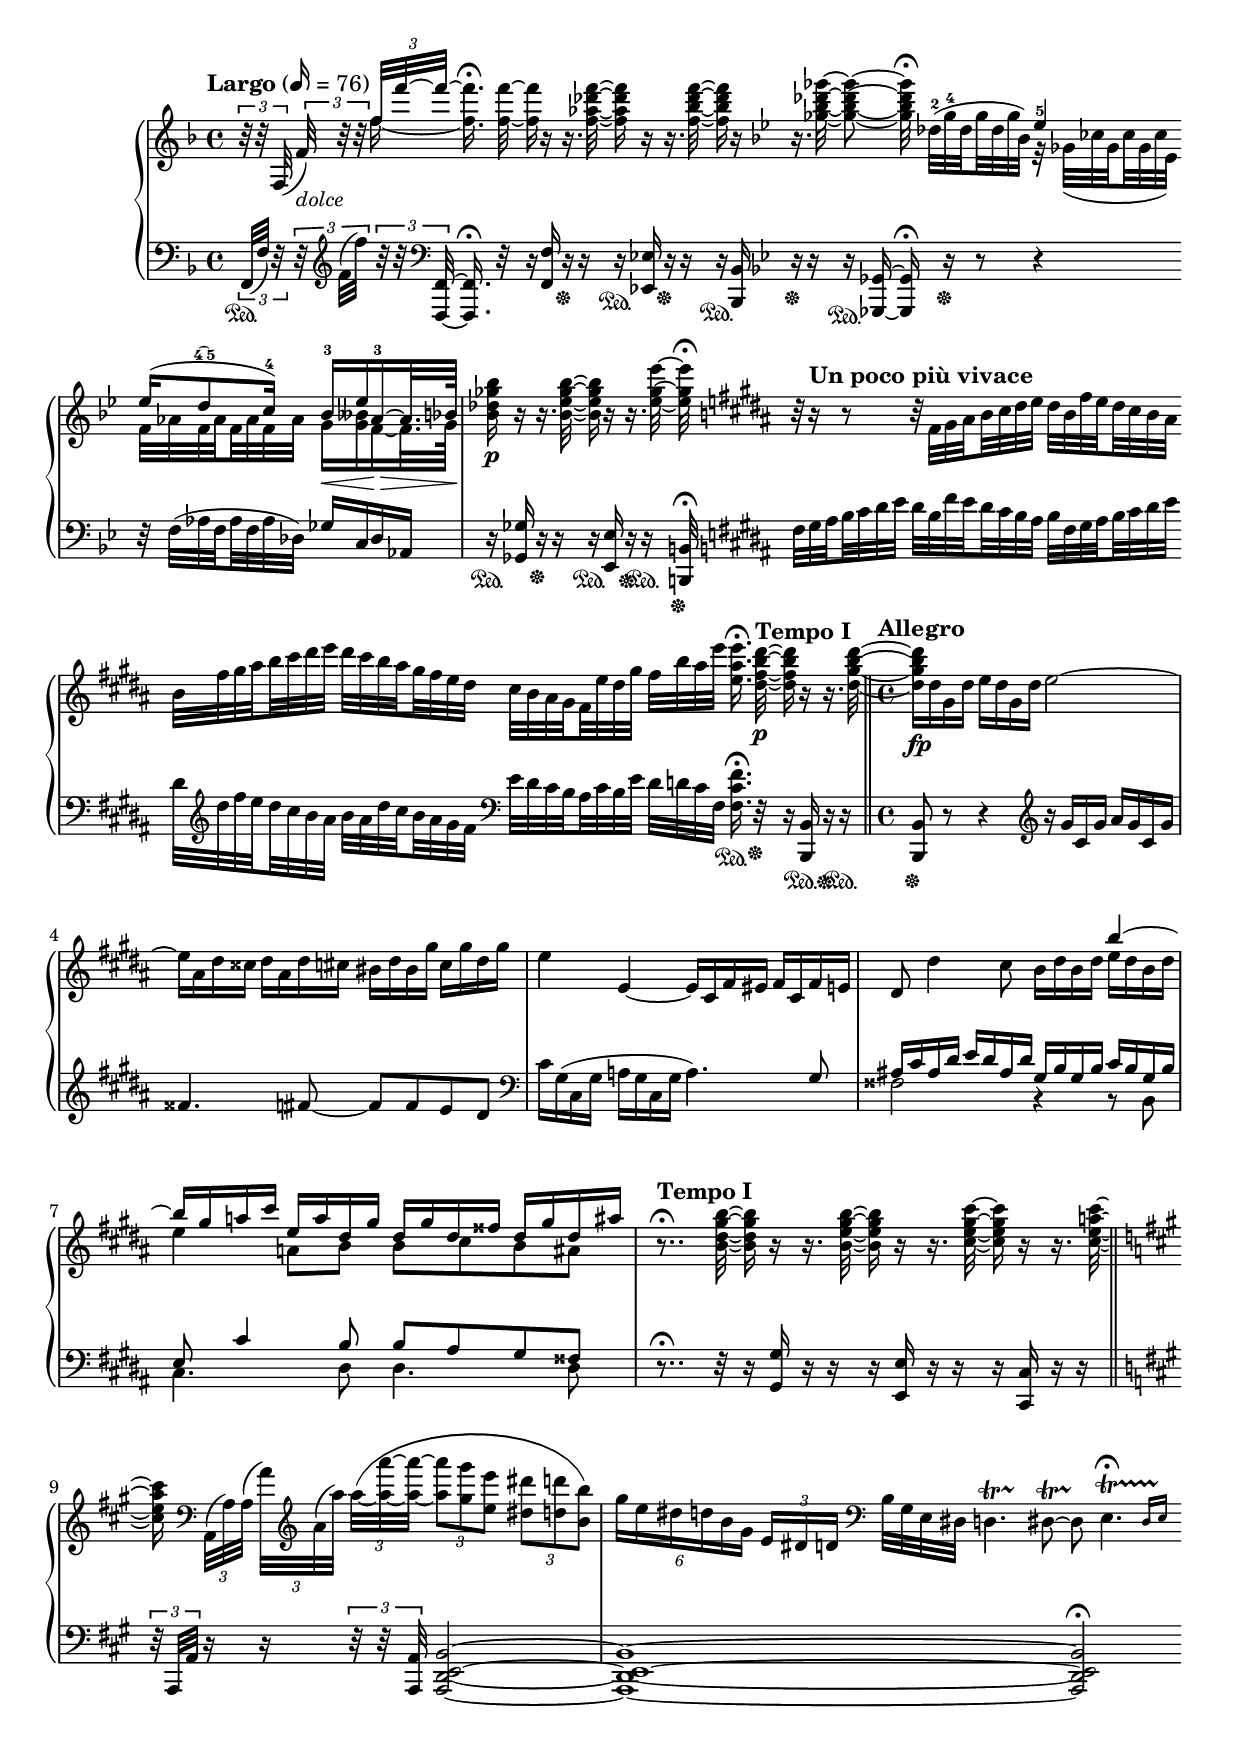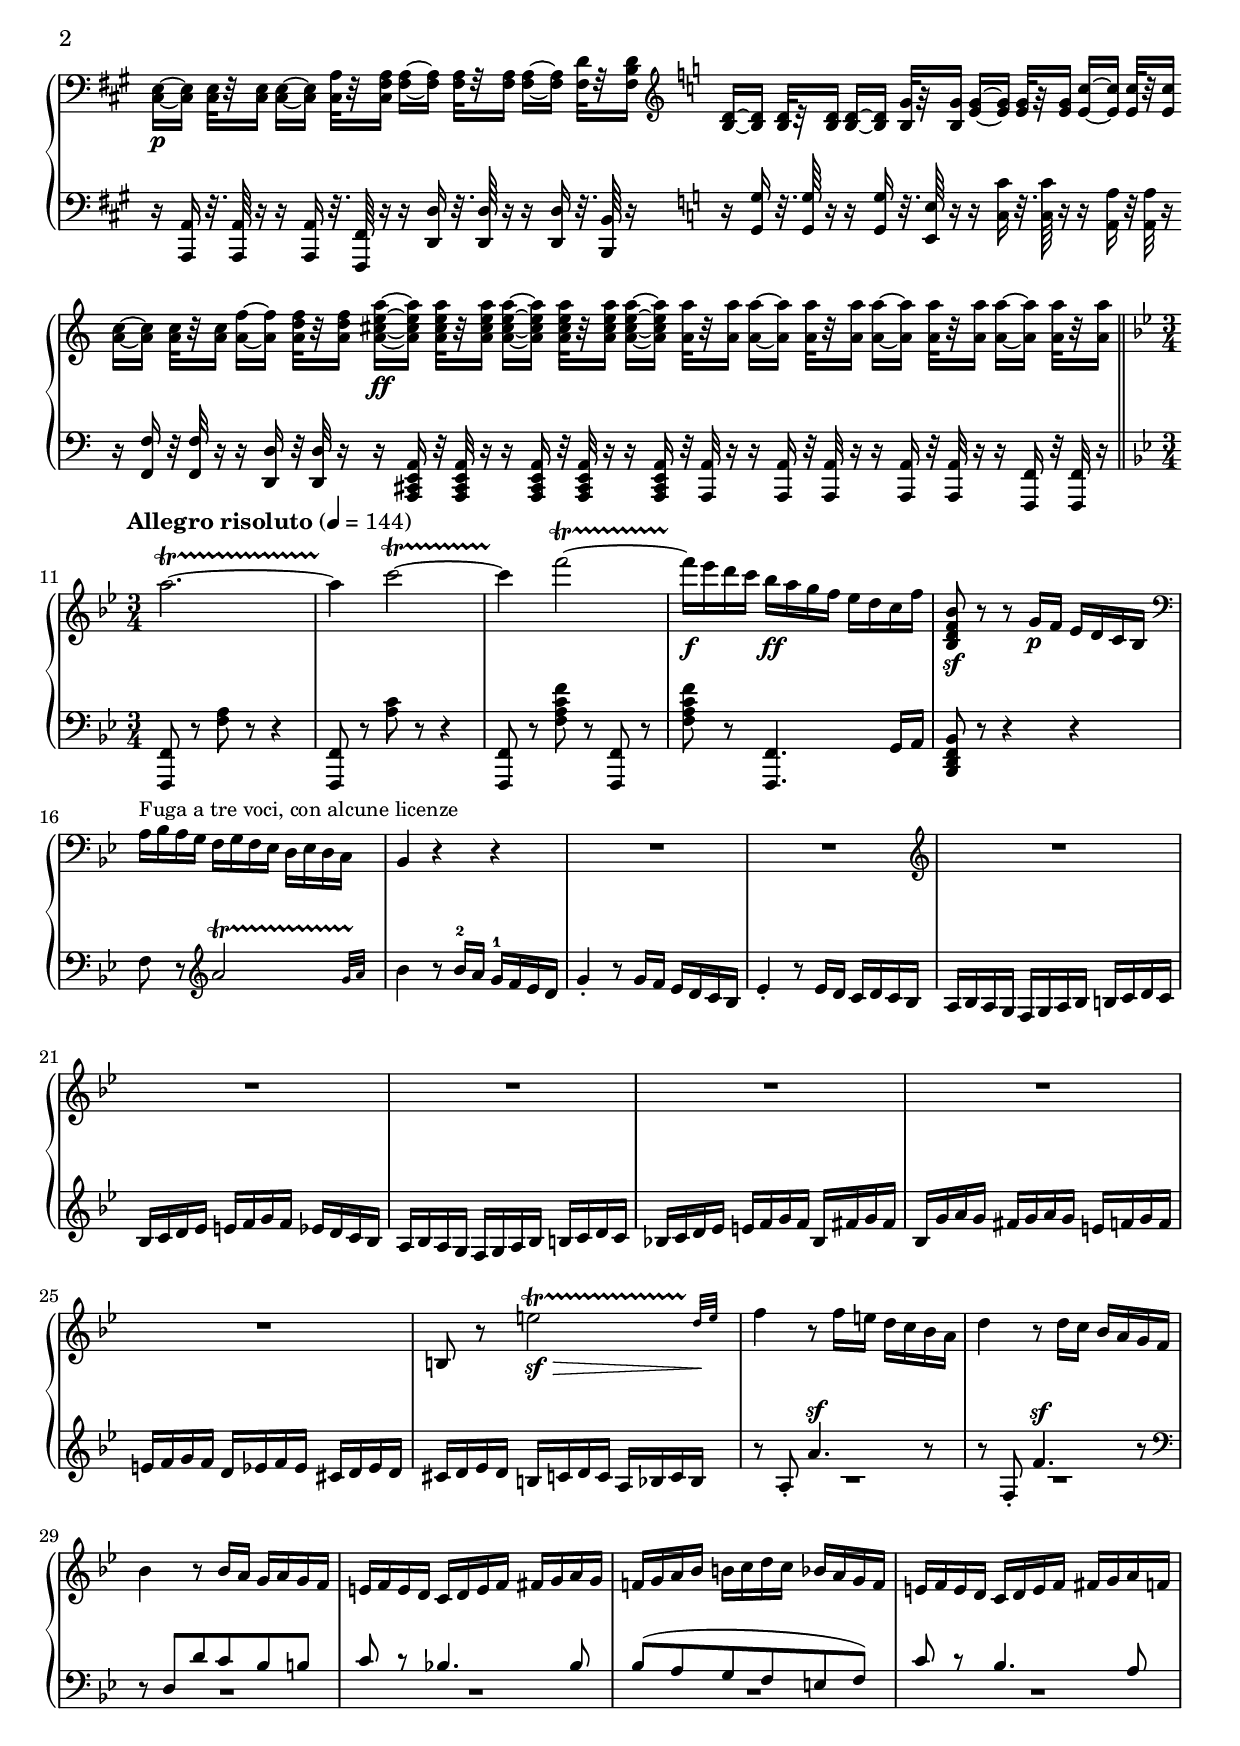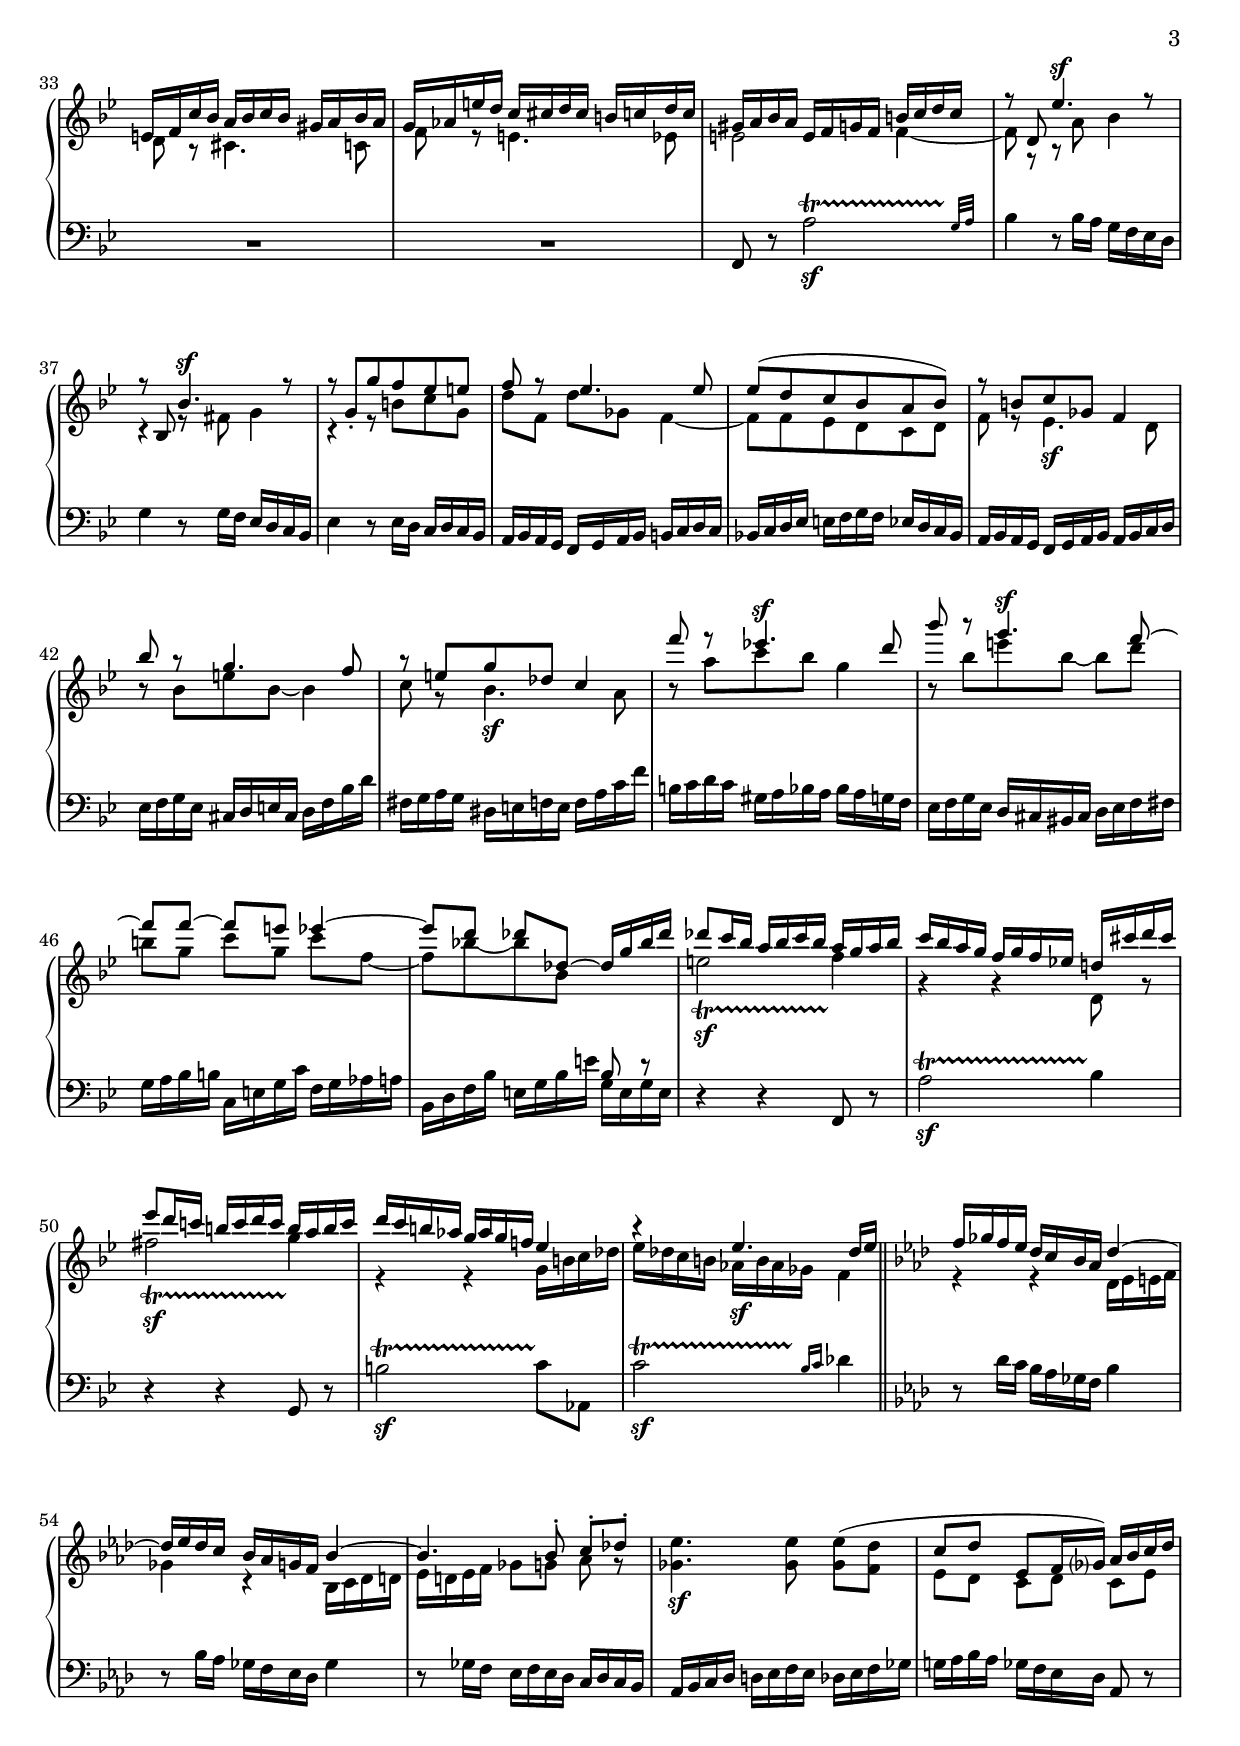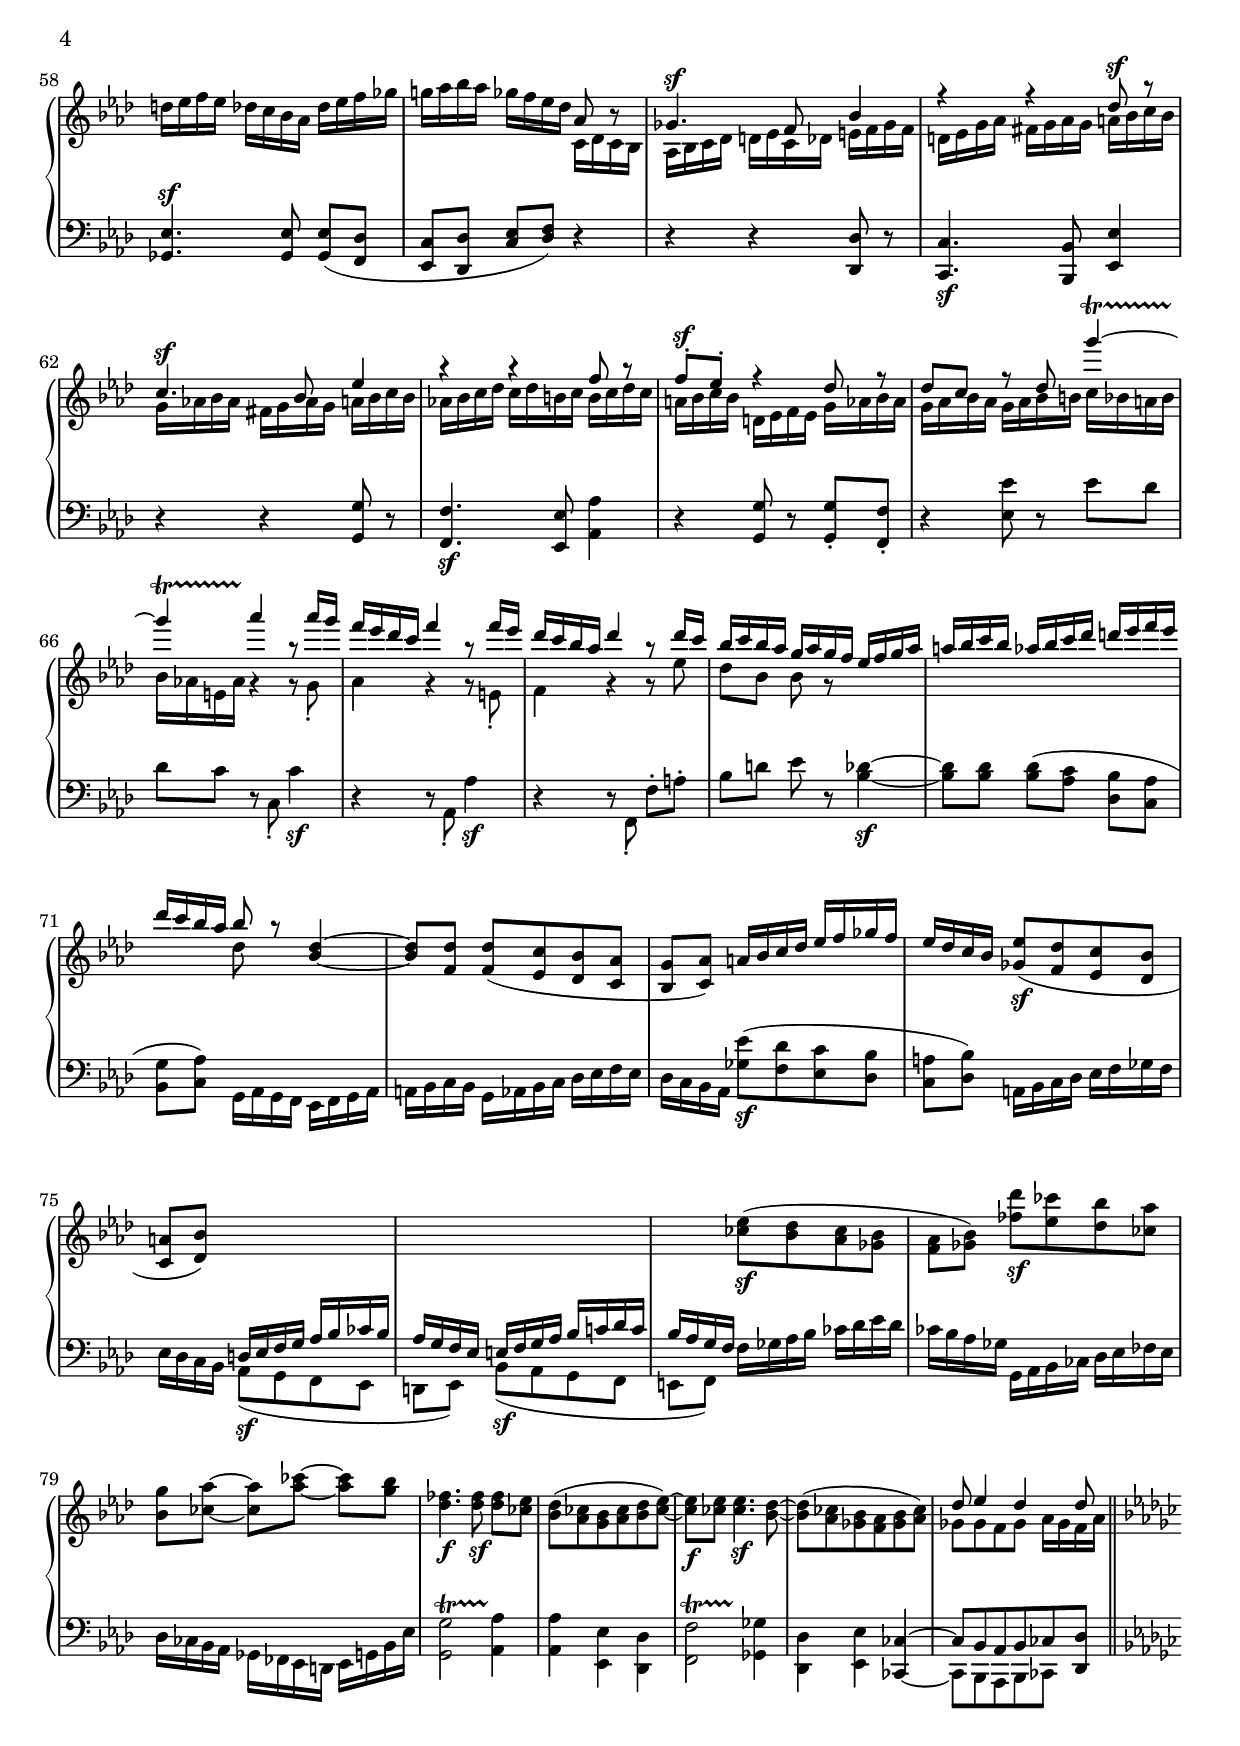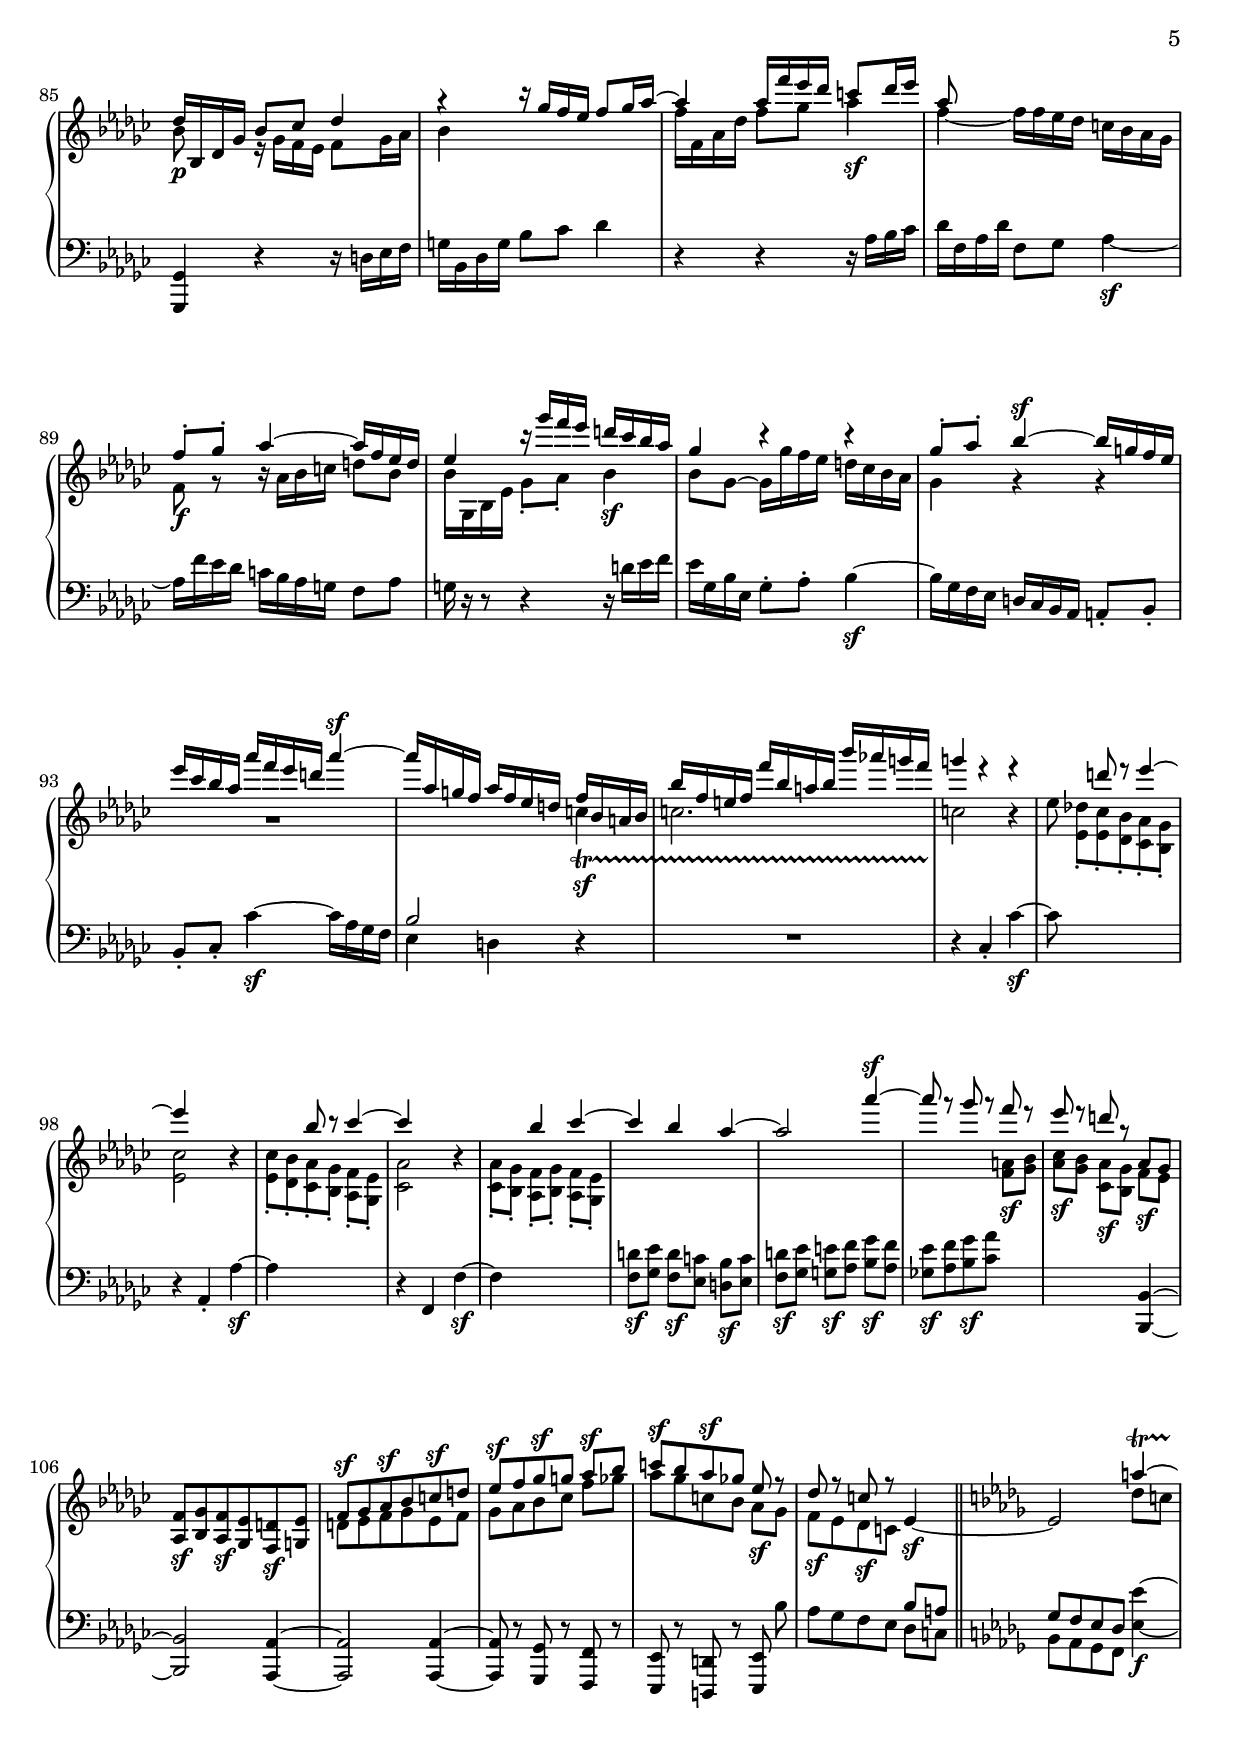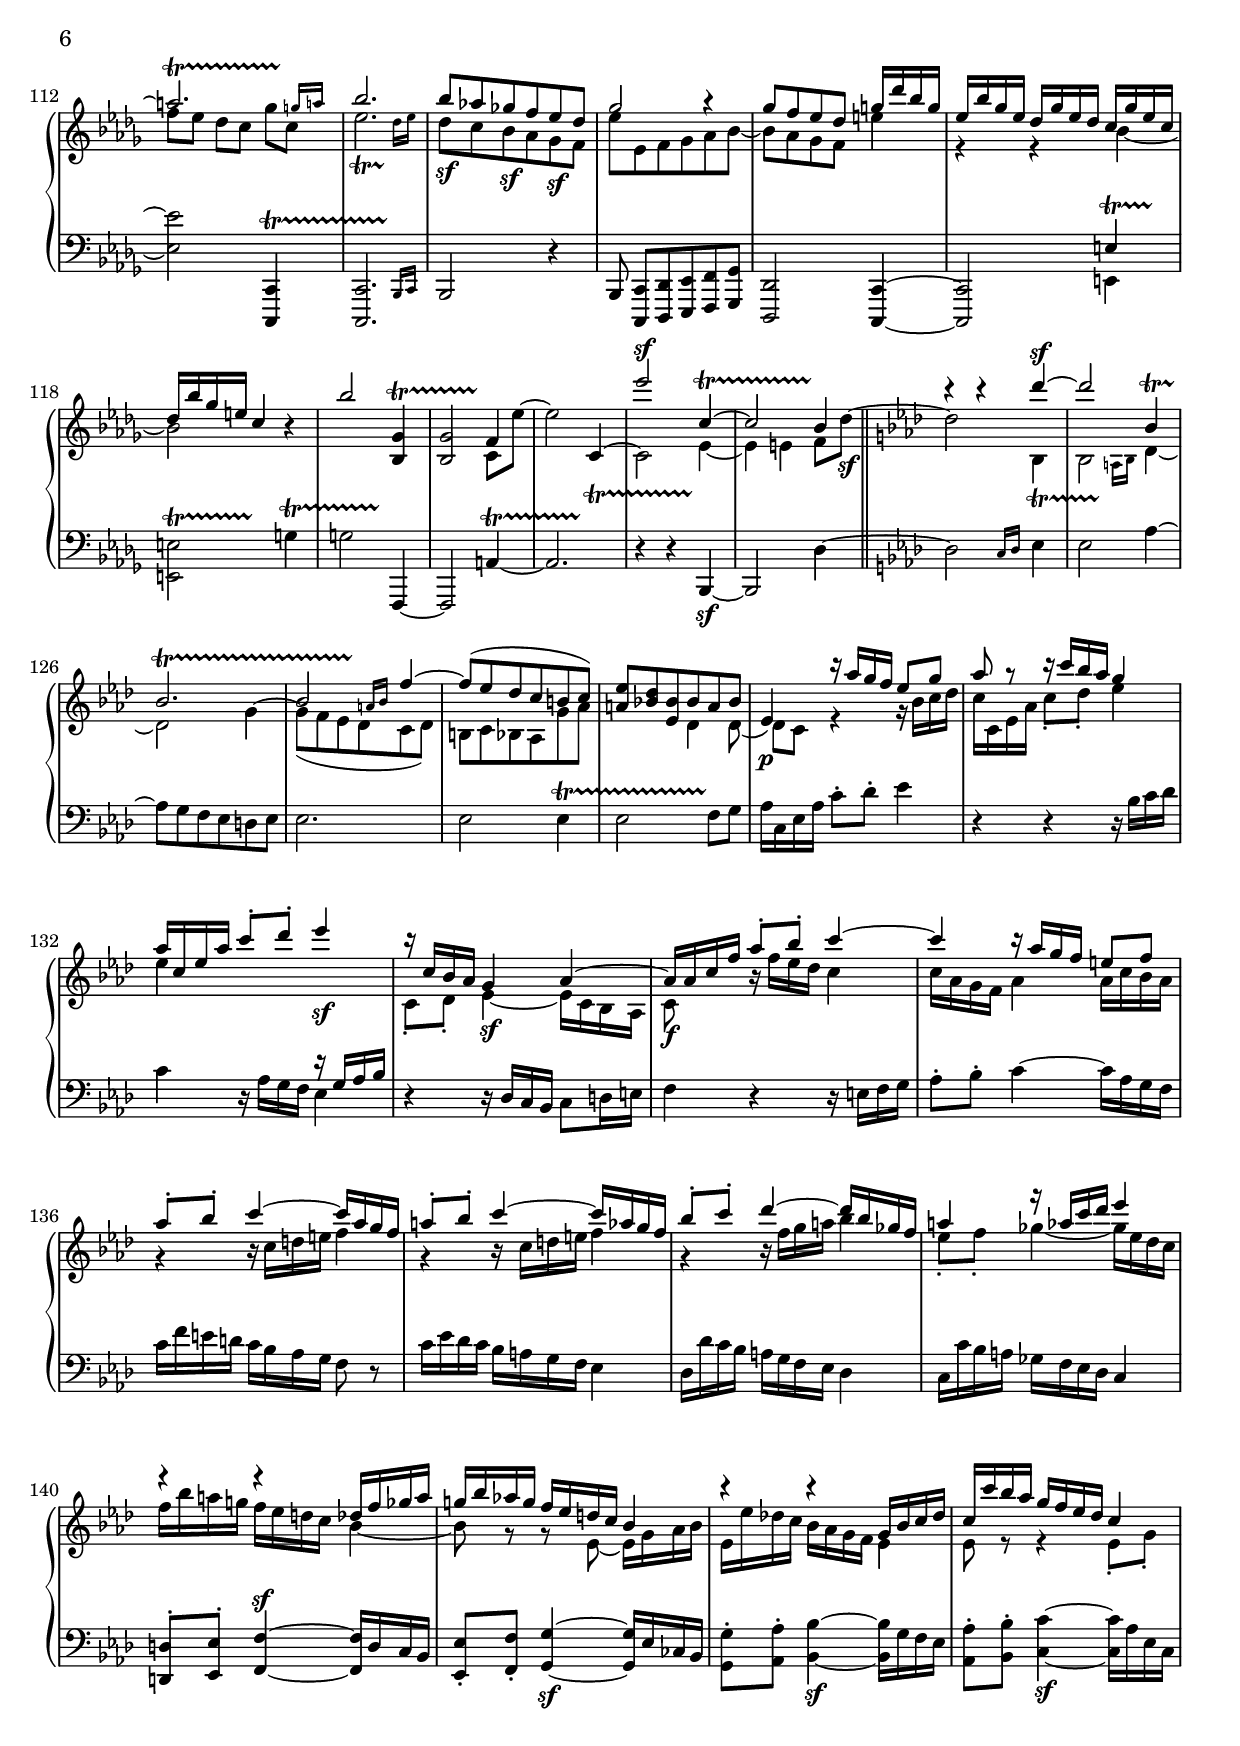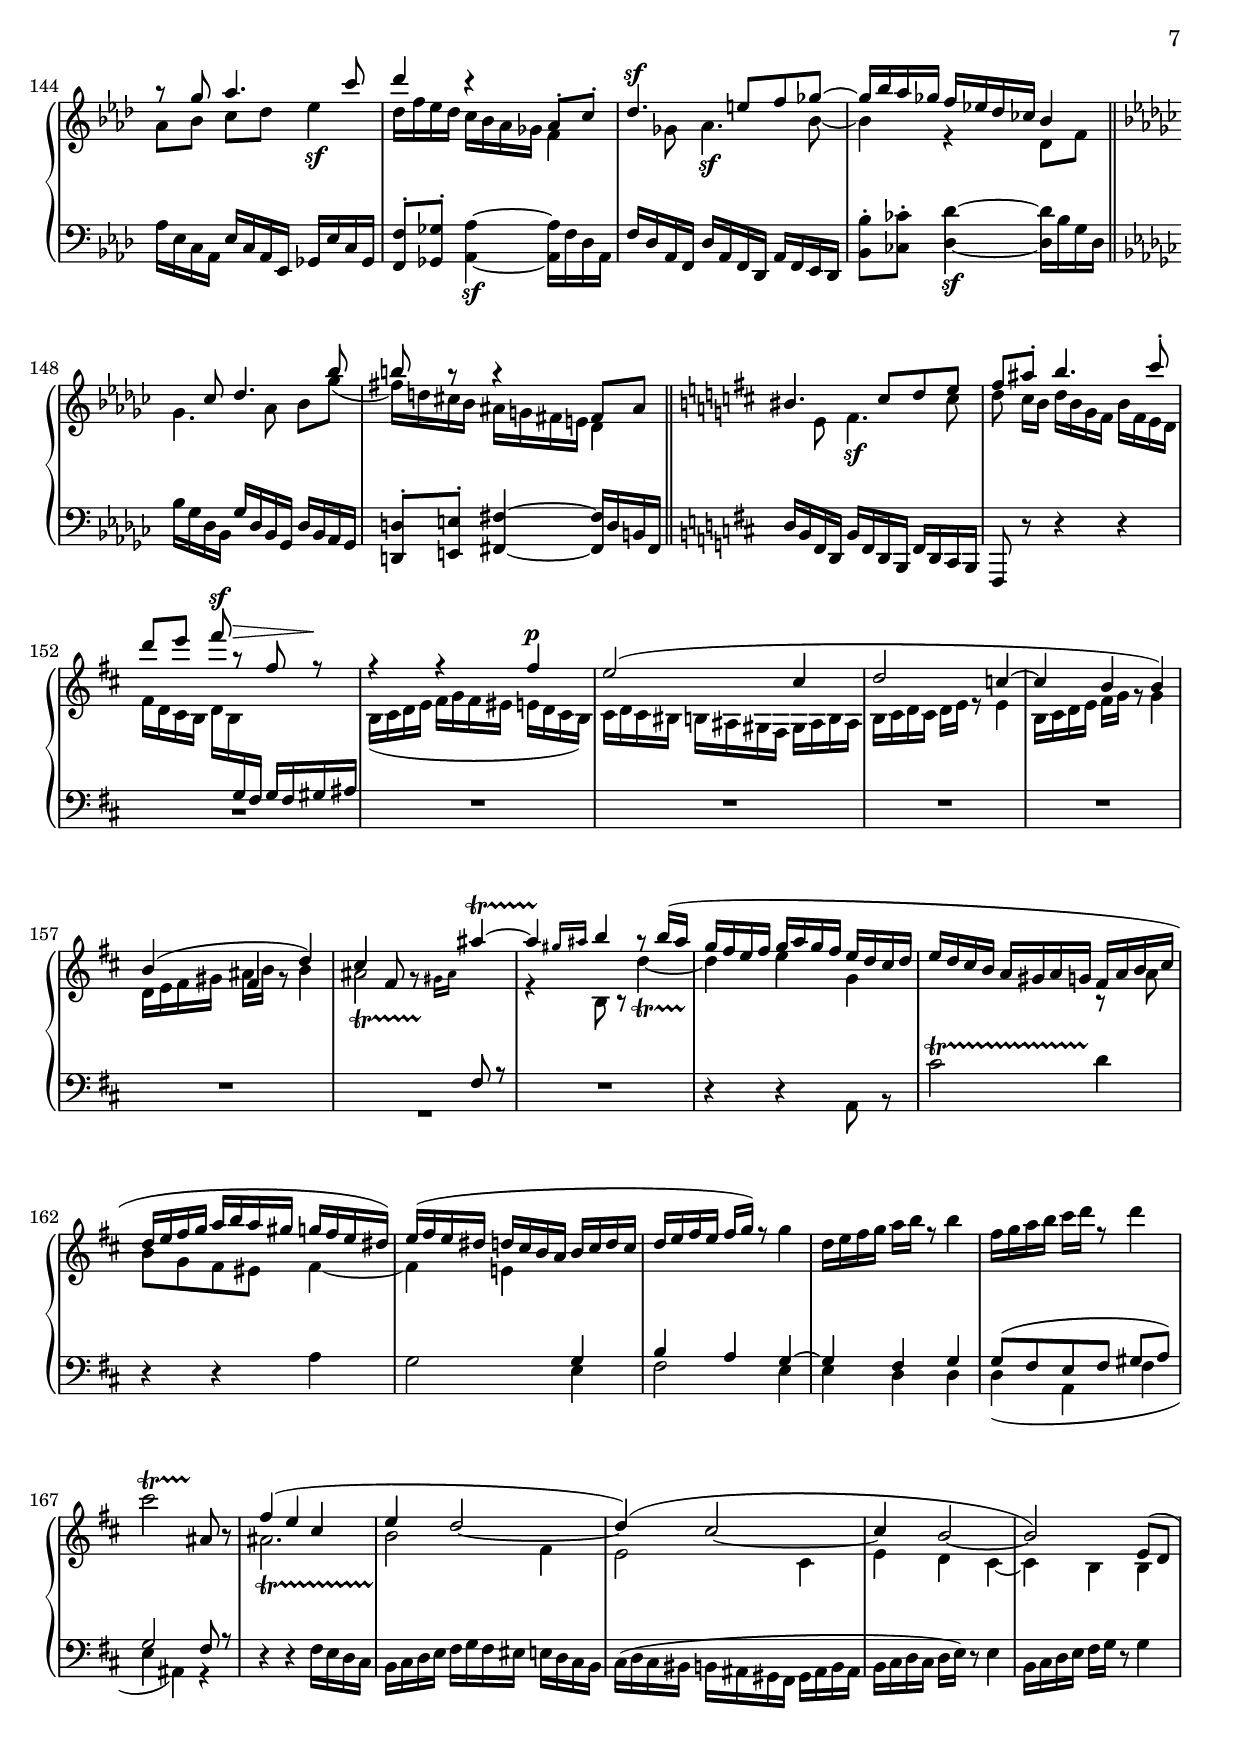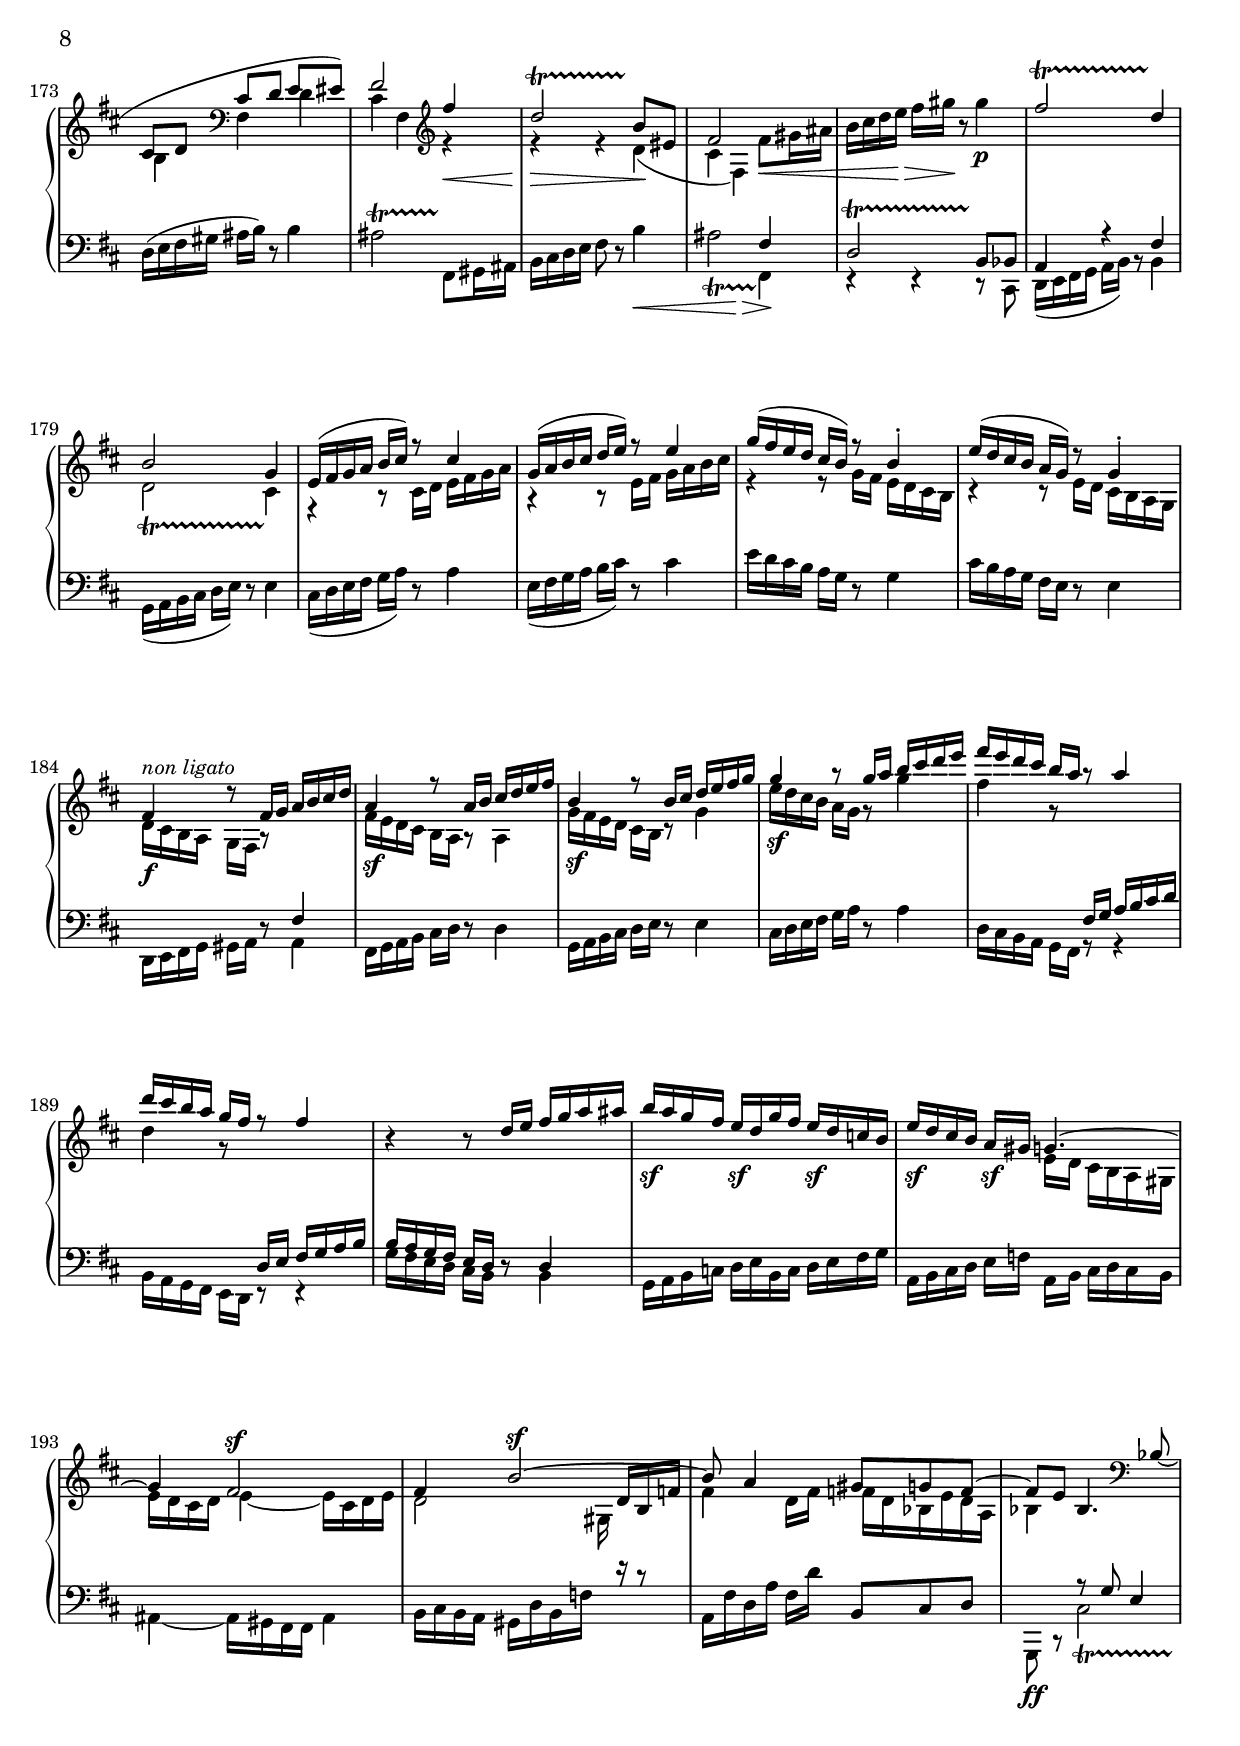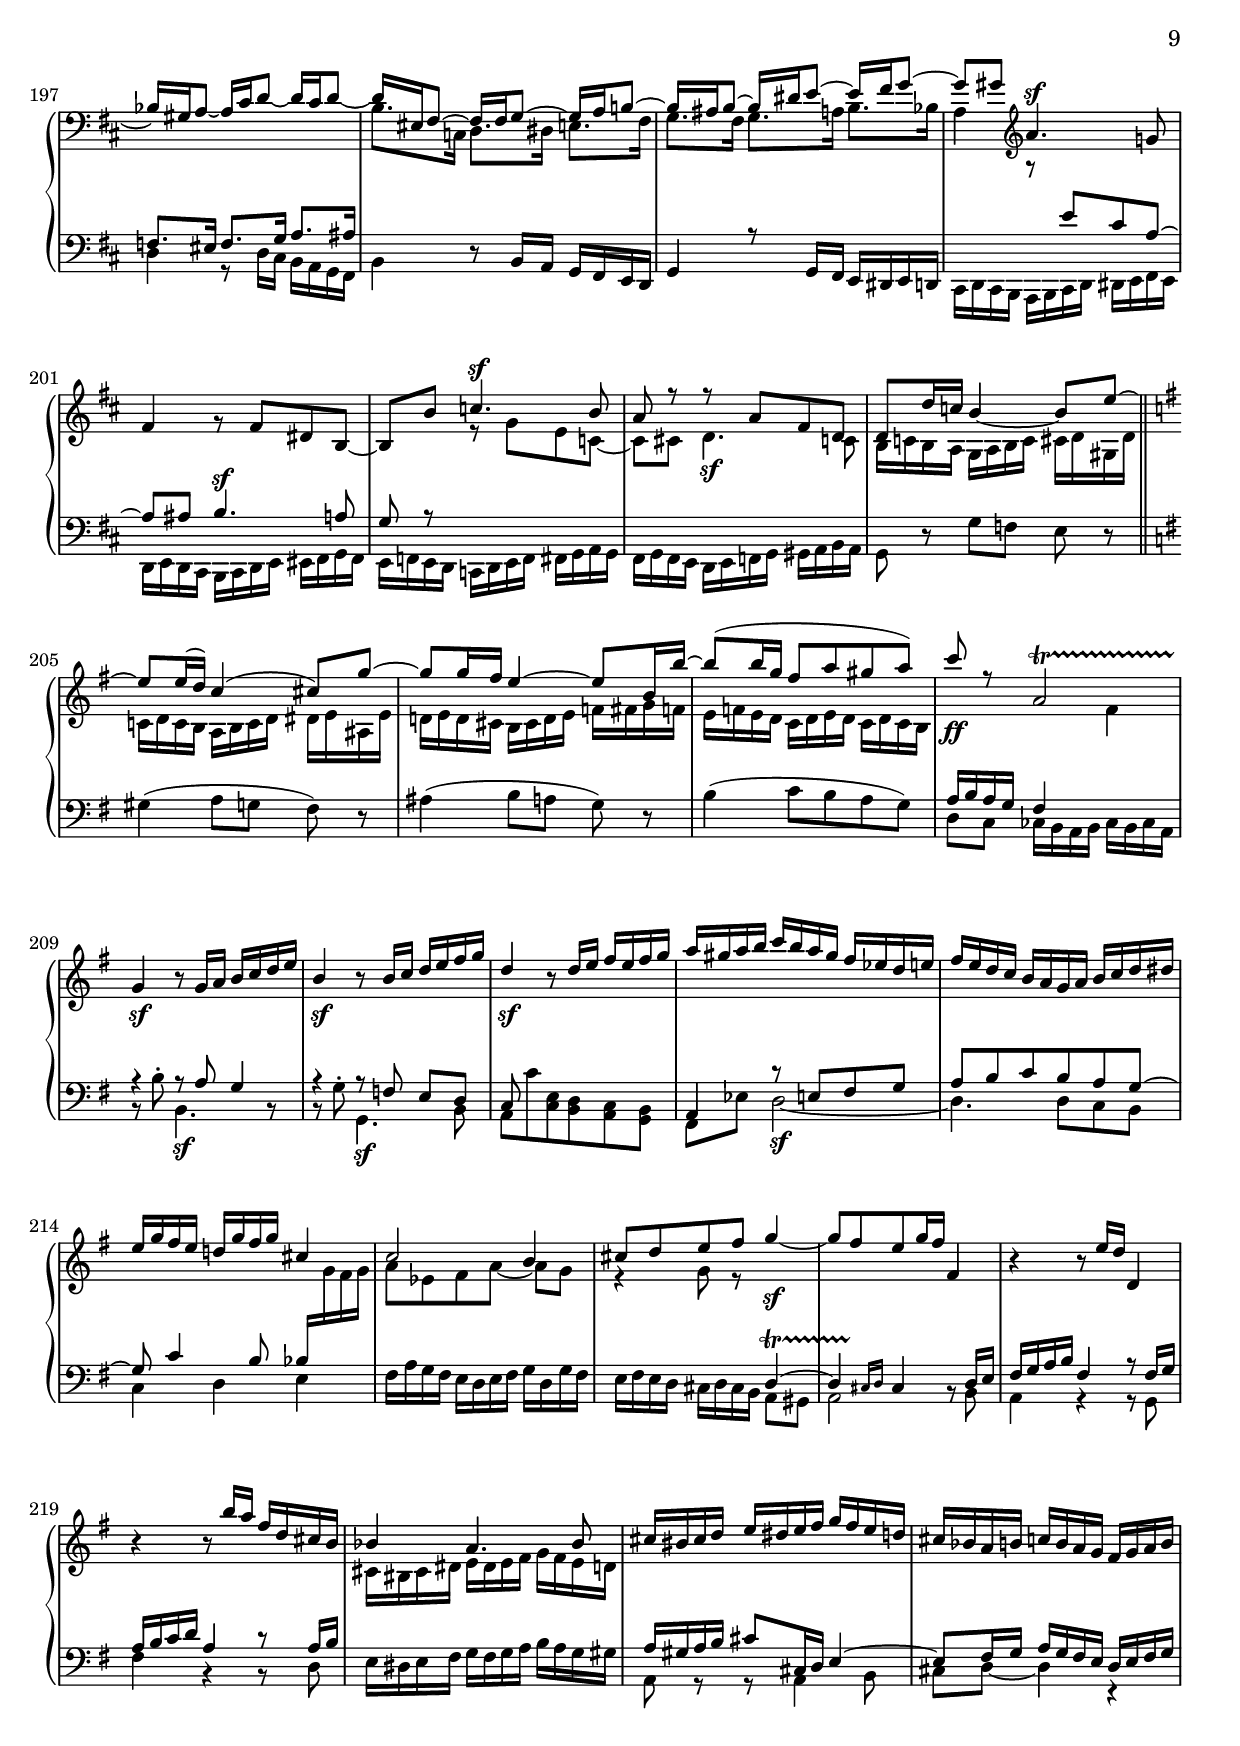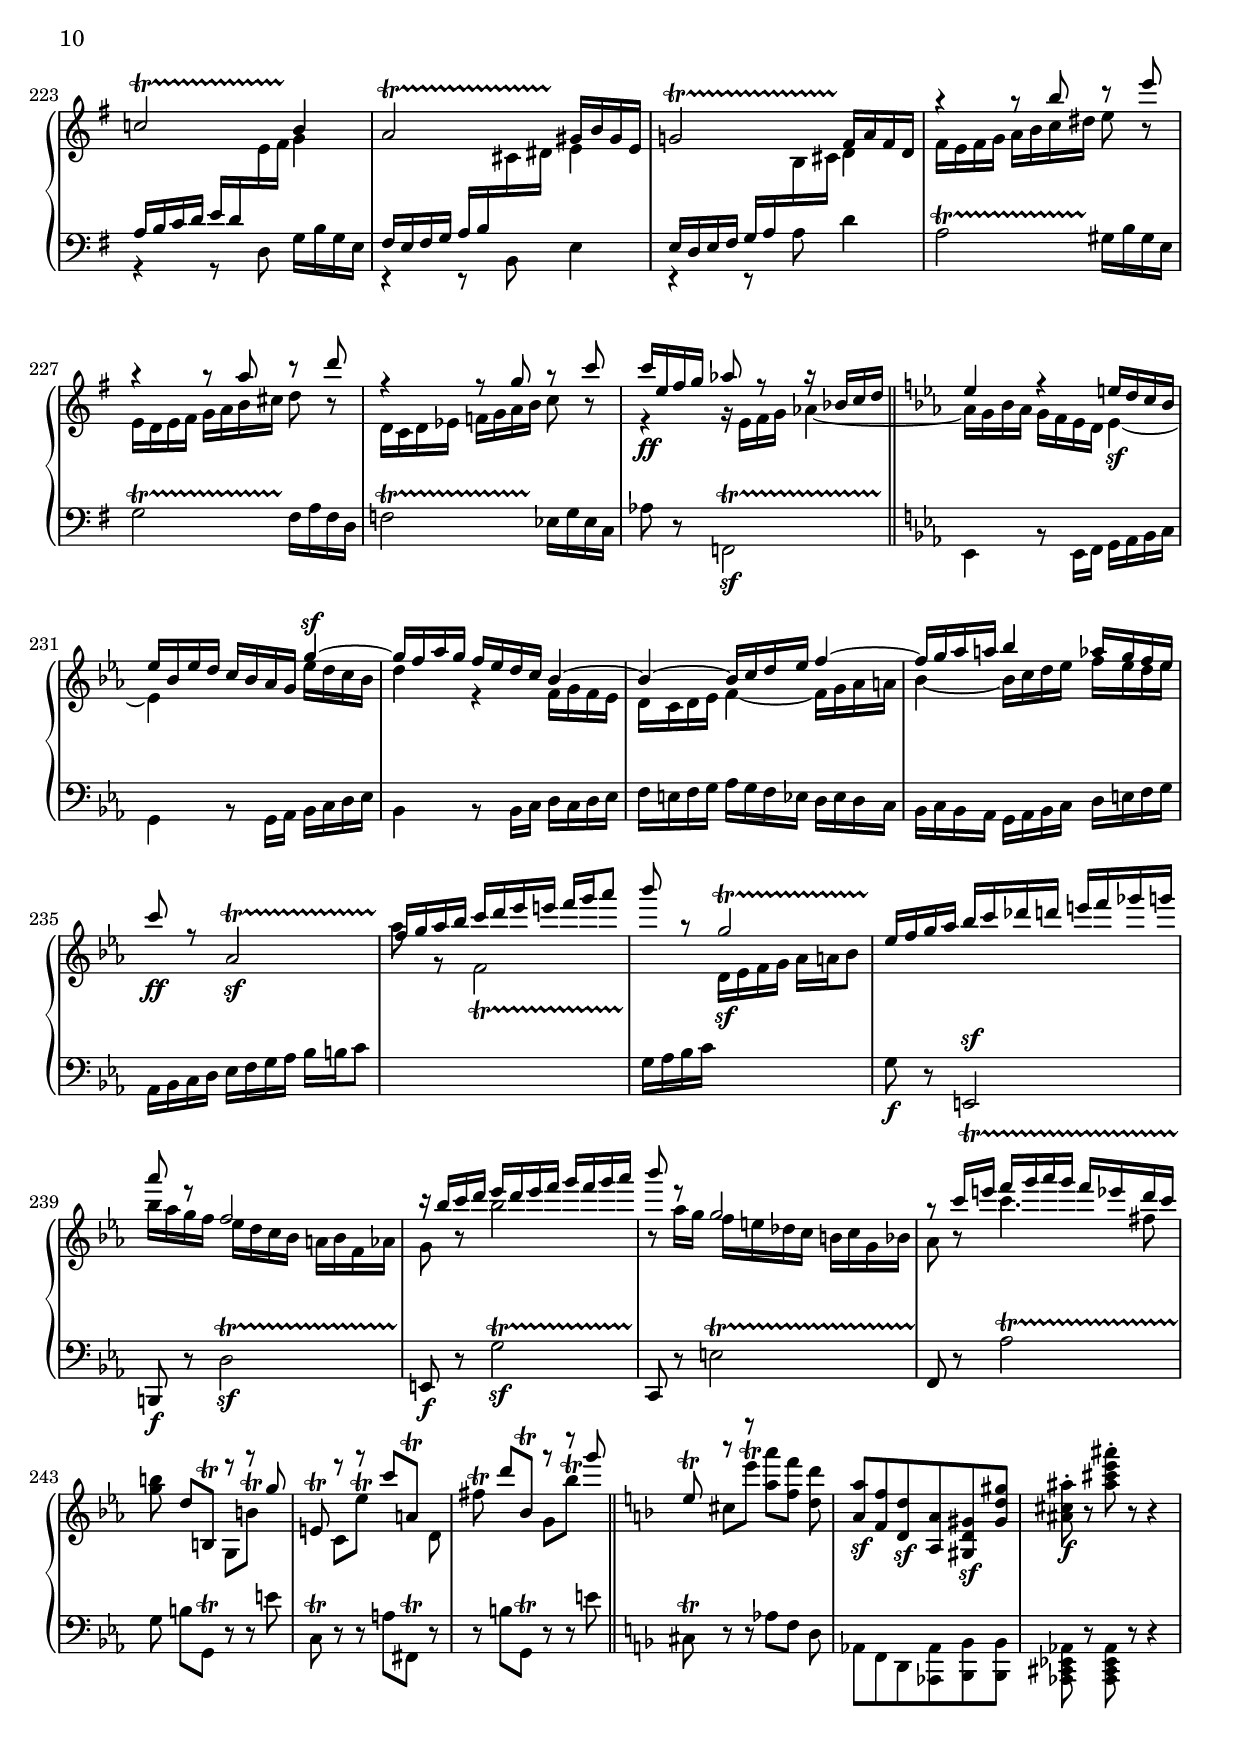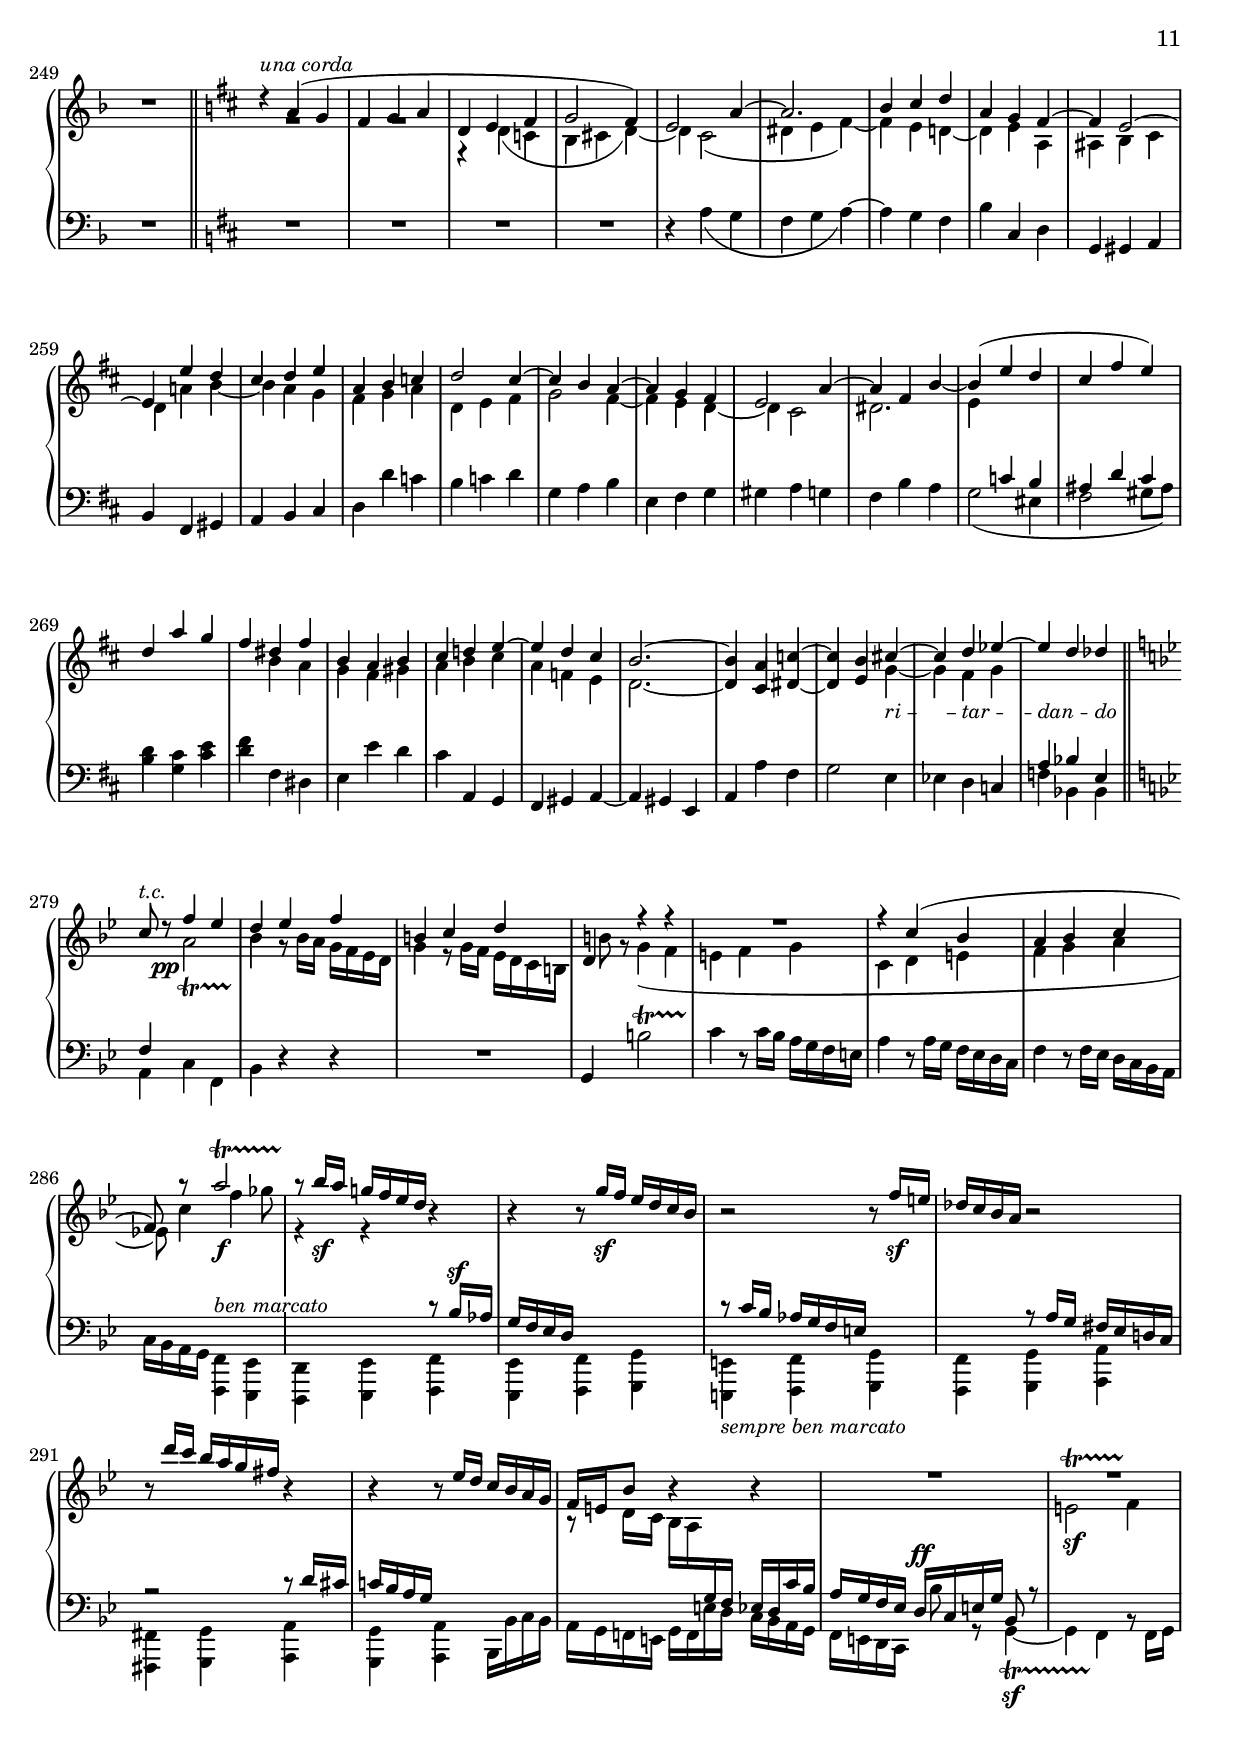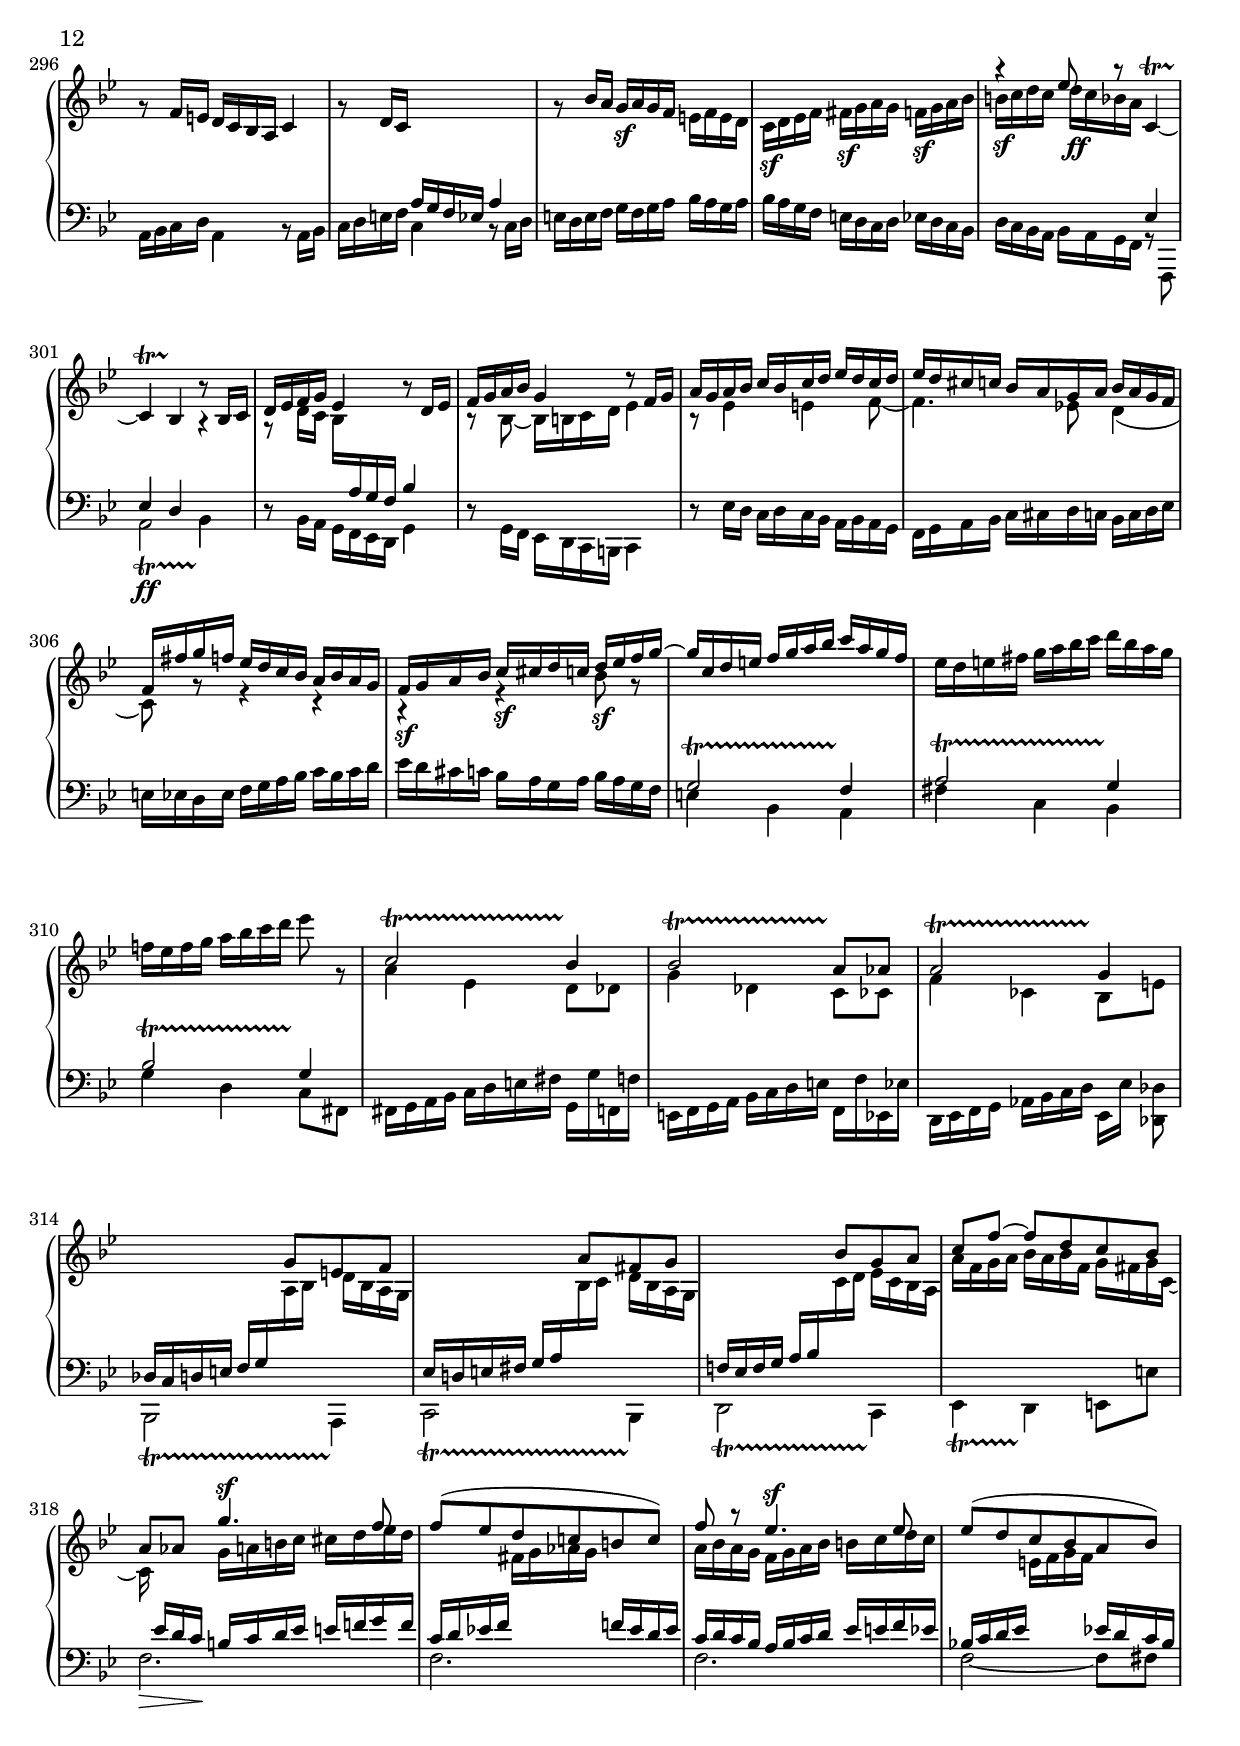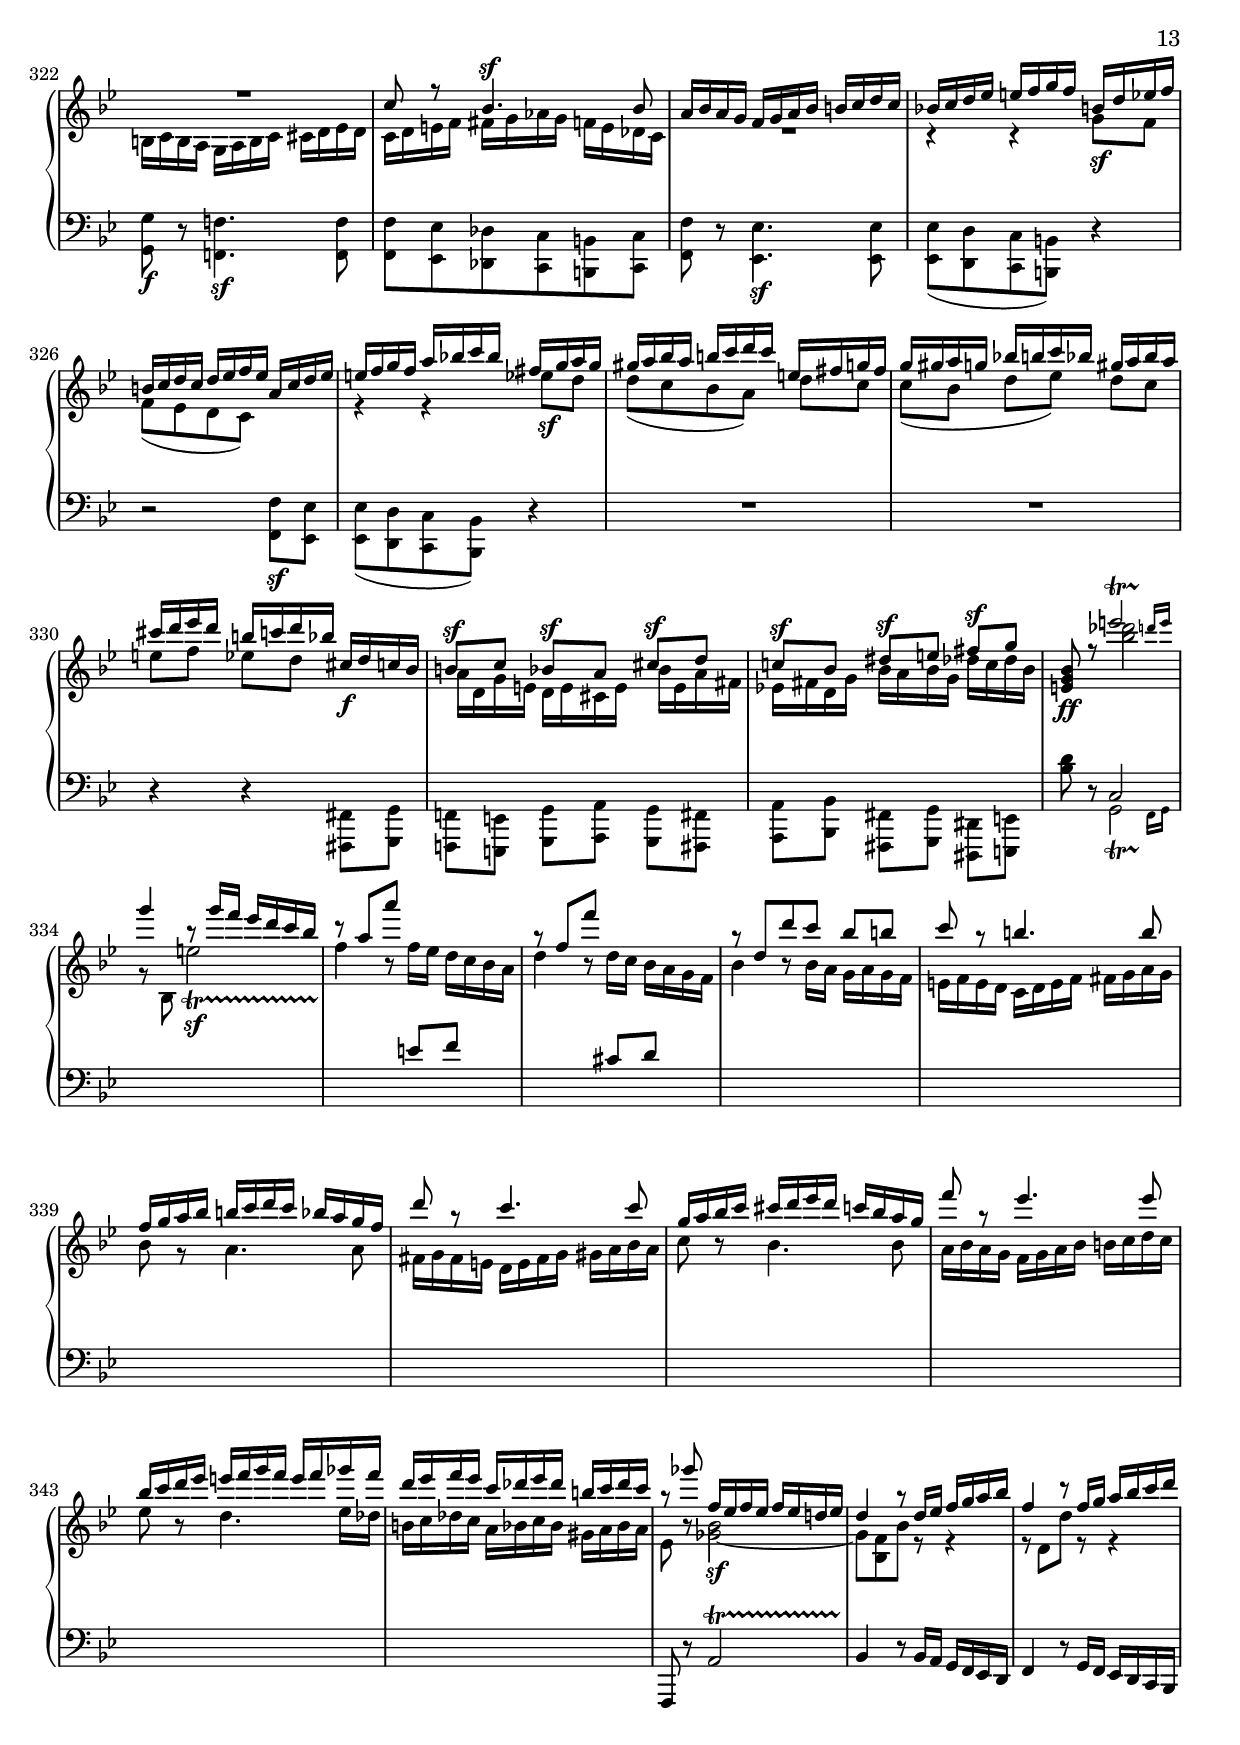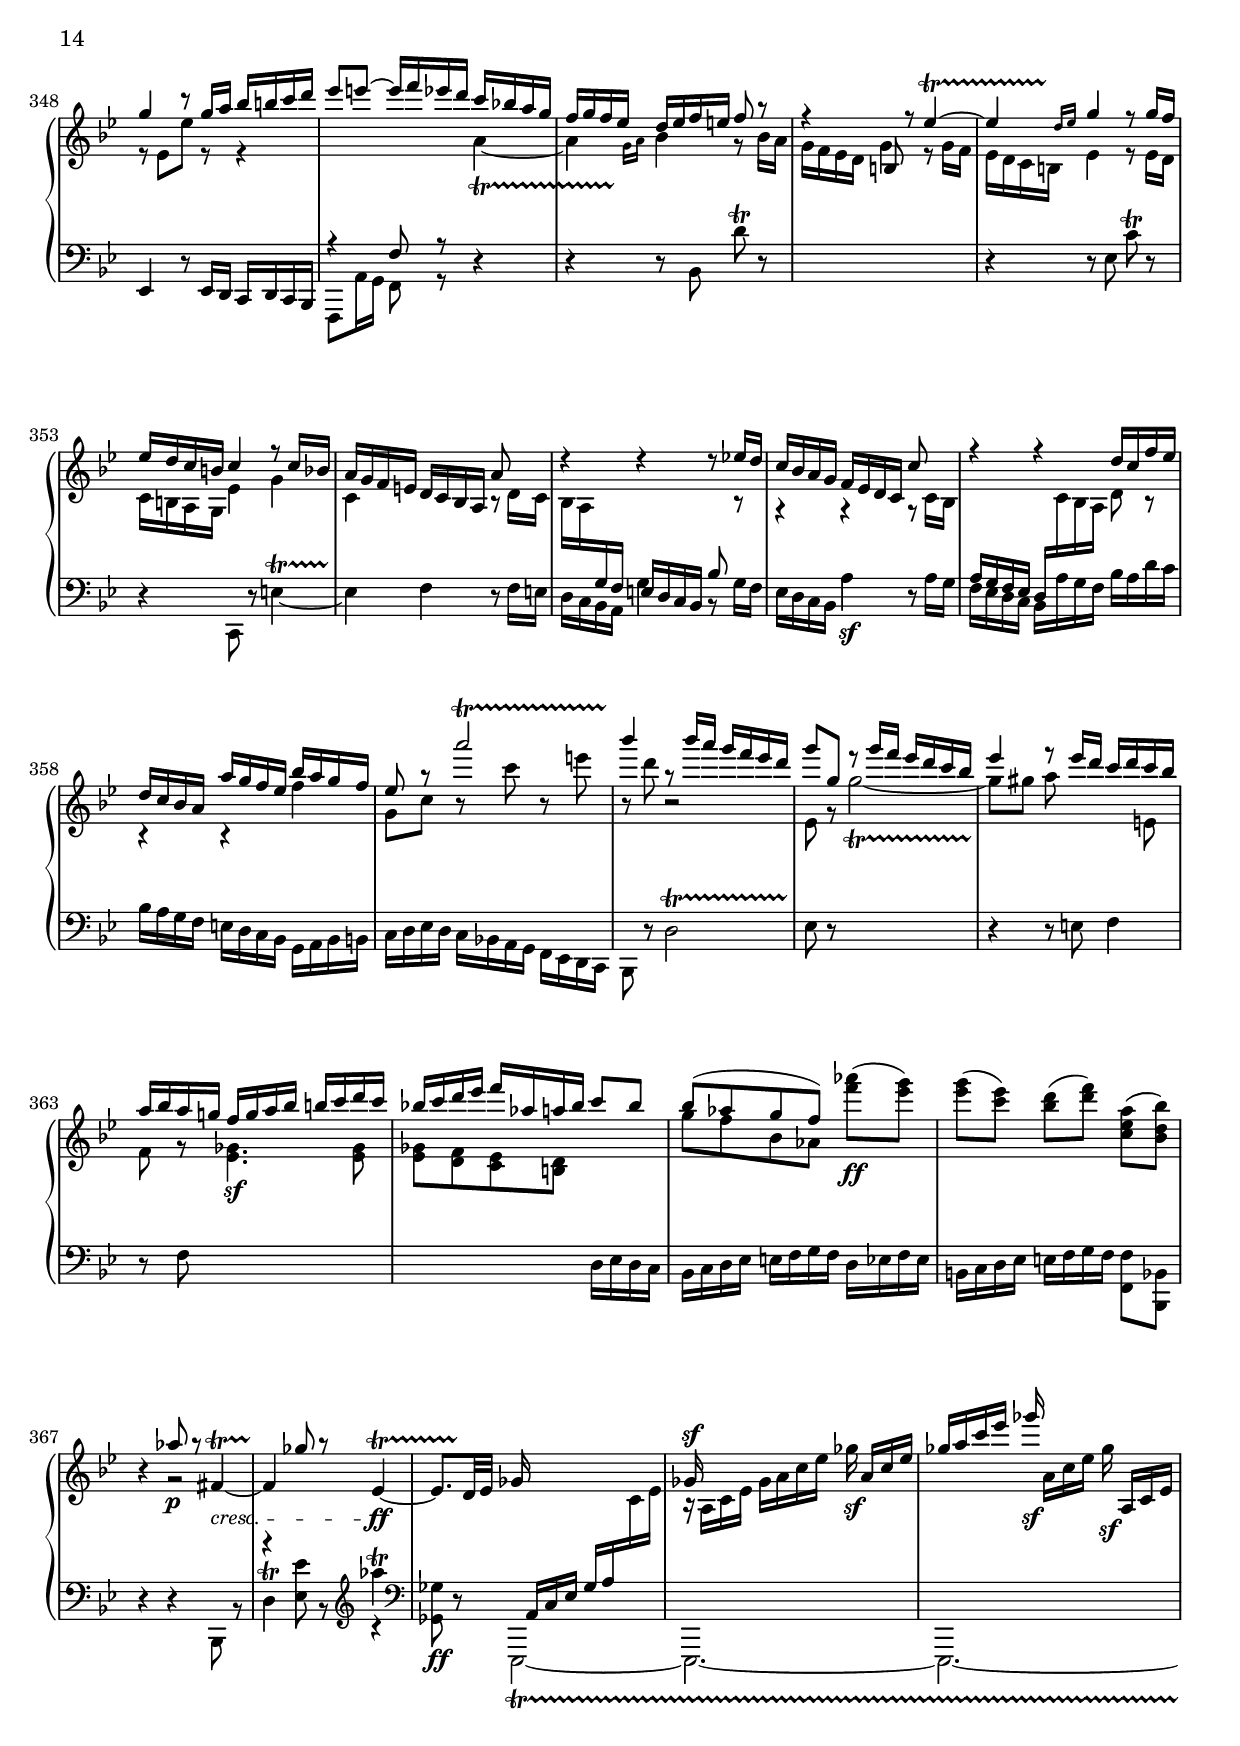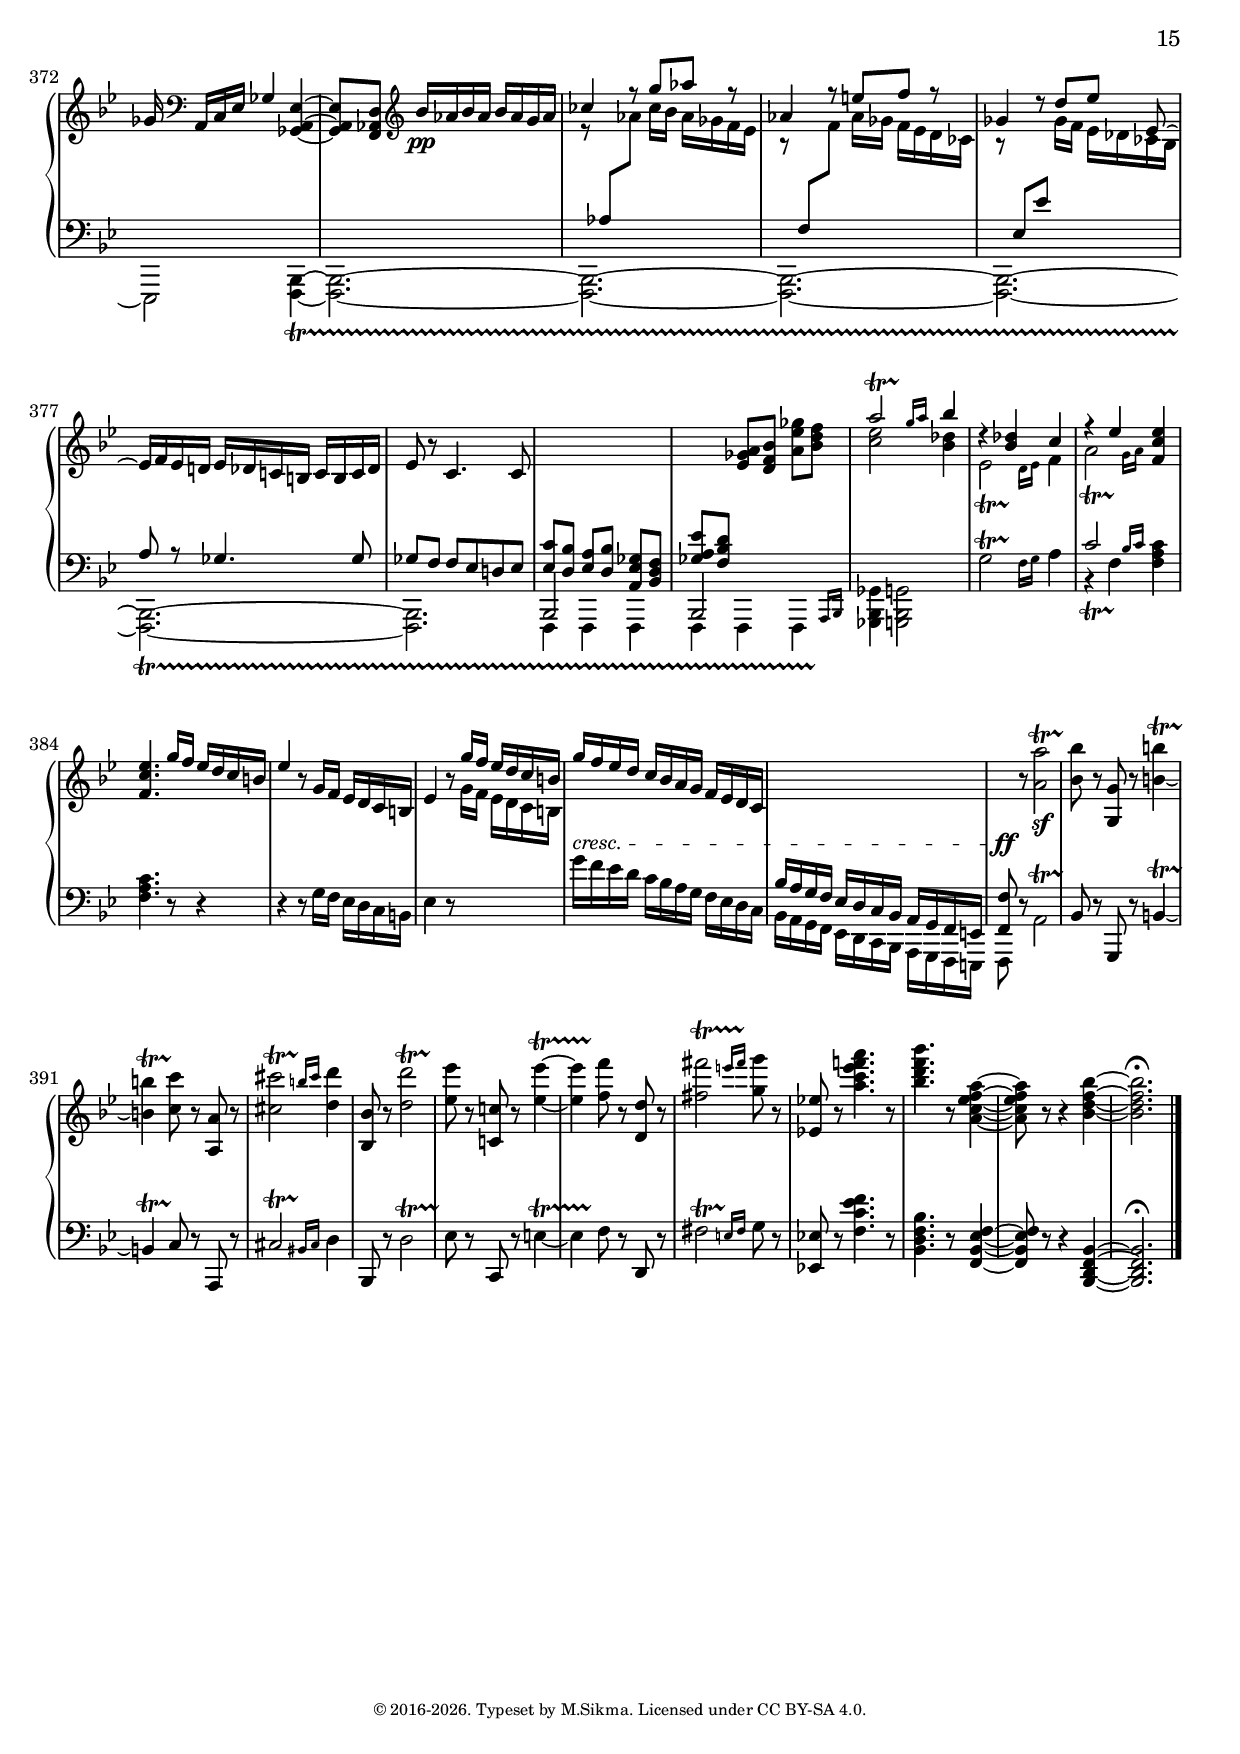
%===========================================================================
%    Piano Sonata Op.106 (L.Beethoven) - IV
%===========================================================================
%
%    (C) 2016-2017, Michiel Sikma <michiel@sikma.org>
%    Licensed under CC BY-SA 4.0.
%
%---------------------------------------------------------------------------

\version "2.19.42"
\include "sonata-op106-includes.ily"

%---------------------------------------------------------------------------
%    IV. Largo - Allegro risoluto
%---------------------------------------------------------------------------

four-section-one = {
  \key f \major
  \time 4/4
  \tempo "Largo" 16 = 76
}
% Per la misura si conta nel Largo sempre quattro semicrome, ciò è

\bookpart {
  \paper {
    markup-system-spacing = \std-padding-page-n
    bookTitleMarkup = \std-title-markup-page-n-no-titles
  }
  \header {
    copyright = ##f
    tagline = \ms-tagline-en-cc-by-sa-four
  }
  \score {
    \new PianoStaff \with {
      \std-staff-spacing
    } <<
      \set PianoStaff.connectArpeggios = ##t
      %---------------------------------------------------------------------
      %    Right hand
      %---------------------------------------------------------------------
      \new Staff = "right" \with {
        \std-magnification
        \stdDynSize
        midiInstrument = "acoustic grand"
      } {
        \clef treble \relative c {
          \four-section-one
          \override Tie.minimum-length = #2.75
          \autoBeamOff
          \tuplet 3/2 {
            r32 r
            \once \override Slur.positions = #'(1 . 2)
            f_( \noBeam
          }
          \tuplet 3/2 { f')_\markup { \italic "dolce" } r r }
          % Set the exact duration of this measure. Although the
          % time signature is 4/4, this first measure has an undeterminable
          % length. Based on the notes, it's precisely 140 64th notes long.
          \set Timing.measureLength = #(ly:make-moment 140/64)
          <<
            \relative c'' {
              \tuplet 3/2 { f32-[ f'^~ f^~] }
              % Hiding the stem and flag, since the other voice
              % will take care of proper display.
              \stemDown
              \single \hide Stem
              \single \hide Flag
              f\fermata
            }
            \\
            \relative c'' {
              f16_~ <f f'>16.
            }
          >>
          <f'_~ f'^~>32 16
          r16 r16.
          <f_~ aes_~ des^~ f^~>32 16
          r16 r16.
          <f_~ bes_~ des^~ f^~>32 16
          r16
          \key bes \major
          r16.
          <ges_~ bes_~ des^~ ges^~>32 <ges_~ bes_~ des^~ ges^~>8 32\fermata
          \autoBeamOn
          <<
            \relative c'' {
              \stemDown des32-[^(-2 ges-4
              \set stemRightBeamCount = #1
              des
              \set stemLeftBeamCount = #1
              ges des ges bes,)] \stemUp es4-5
              \bar "" \break
              es16-[^( des8\finger \markup \tied-finger-up #"4" #"5" ces16-4])
              bes16-[-3 es aes,^~-3 aes32. bes64]
            }
            \\
            \relative c'' {
              s8. s32
              r32 ges_(-[ ces
              \set stemRightBeamCount = #1
              ges
              \set stemLeftBeamCount = #1
              ces ges ces es,)]
              f-[ aes f
              \set stemRightBeamCount = #1
              aes
              \set stemLeftBeamCount = #1
              f aes f aes]
              ges16\< <ges beses> f_~\> f32. ges64\!
            }
          >>
          % End of the first measure.
          |
          <bes, des ges bes>16\p r16 r16. <bes_~ es_~ ges^~ bes^~>32 16 r16 r16.
          % Modify the second measure's length as well.
          \set Timing.measureLength = #(ly:make-moment 160/64)
          <es_~ ges^~ es'^~>32 32\fermata
          \key b \major
          r32
          \tempo "Un poco più vivace"
          r16 r8 r32
          \set subdivideBeams = ##t
          \set baseMoment = #(ly:make-moment 1/8)
          \set beatStructure = #'(6 6)
          fis,32-[ gis ais b cis dis e] dis-[ b fis' e dis cis b ais]
          b-[ fis' gis ais b cis dis e] dis-[ cis b ais gis fis e dis]
          cis-[ b ais gis fis e' dis gis] fis-[ b ais e']
          <e, ais e'>16.\fermata \noBeam
          \tempo "Tempo I"
          <dis_~ fis_~ b^~ dis^~>32\p \noBeam
          16 r16 r16.
          <dis_~ gis_~ b^~ dis^~>32
          \tempo "Allegro"
          % End of the second measure.
          |
          \time 4/4
          \bar "||"
          \set subdivideBeams = ##f
          16\fp dis gis, dis'
          e dis gis, dis' e2^~ |
          e16 ais, dis cisis dis ais dis cis bis dis bis gis' cis, gis' dis gis |
          e4 e,4_~ e16 cis fis eis fis cis fis e |
          dis8
          <<
            \relative c''' {
              s4 s4 s8 b4^~ |
              b16 gis a cis e, a dis, gis dis gis dis fisis dis gis dis ais'
            }
            \\
            \relative c'' {
              dis4 cis8 b16 dis b dis e dis b dis |
              e4 a,8 b b cis b ais
            }
          >>
          \tempo "Tempo I"
          |
          % Move the tempo text above the fermata.
          \once \override Staff.TextScript.outside-staff-priority = #500
          \once \override Staff.Script.outside-staff-priority = #0
          r8..\fermata
          <b'_~ dis_~ gis^~ b^~>32 16 r16 r16.
          <b_~ e_~ gis^~ b^~>32 16 r16 r16.
          <cis_~ e_~ gis^~ cis^~>32 16 r16 r16.
          <cis_~ e_~ a^~ cis^~>32
          \bar "||"
          % This measure is 3/4 for some reason.
          \set Timing.measureLength = #(ly:make-moment 3/4)
          \key a \major
          16 \clef bass
          \once \override Slur.positions = #'(-2 . 0)
          \tuplet 3/2 {
            a,,32^(-[ a')
            \once \override Slur.positions = #'(-2 . 0)
            a^(]
          }
          \tuplet 3/2 {
            a')-[ \clef treble
            \once \override Slur.positions = #'(-2 . 0)
            a^( a')]
          }
          \tuplet 3/2 {
            \once \override Slur.positions = #'(-2 . 0)
            a_~^( <a_~ a'^~> <a_~ a'^~>
          }
          \tuplet 3/2 { <a a'>8 <gis gis'> <e e'> }
          \tuplet 3/2 { <dis dis'> <d d'> <b b'>) }
          |
          % Another looooong measure.
          \set Timing.measureLength = #(ly:make-moment 352/64)
          \tuplet 6/4 { gis'16 e dis d b gis }
          \tuplet 3/2 { e-[ dis d] }
          \clef bass
          b32 gis e dis
          \once \override TrillSpanner.bound-details.right.padding = #1.0
          d4. \startTrillSpan
          \once \override TrillSpanner.bound-details.right.padding = #2.0
          dis8^~ \stopTrillSpan \startTrillSpan
          dis
          \once \override Staff.Script.outside-staff-priority = #200
          \once \override TrillSpanner.outside-staff-priority = ##f
          \afterGrace e4.\fermata \startTrillSpan { dis16-[ e] \stopTrillSpan }
          % The long and slow modulation from B major to A major to B flat major.
          \clef bass
          \bar ""
          \break
          <cis_~ e^~>16\p 16 32-[ r32 <cis e>16] <cis_~ e^~>16-[ 16]
          <cis a'>32-[ r32 <cis fis a>16] <fis_~ a^~>16-[ 16]
          <fis a>32-[ r32 <fis a>16] <fis_~ a^~>16-[ 16]
          <fis d'>32-[ r32 <fis b d>16]
          \clef treble
          \key c \major
          <b_~ d^~>16-[ 16] <b d>32-[ r32 <b d>16] <b_~ d^~>16-[ 16]
          <b g'>32-[ r32 <b g'>16] <e_~ g^~>16-[ 16] <e g>32-[ r32 <e g>16]
          <e_~ c'^~>16-[ 16] <e c'>32-[ r32 <e c'>16]
          \bar ""
          \break
          <a_~ c^~>16-[ 16] <a c>32-[ r32 <a c>16] <a_~ f'^~>16-[ 16]
          <a d f>32-[ r32 <a d f>16]
          <a_~ cis_~ e^~ a^~>16-[\ff 16] <a cis e a>32-[ r32 <a cis e a>16]
          <a_~ cis_~ e^~ a^~>16-[ 16] <a cis e a>32-[ r32 <a cis e a>16]
          <a_~ cis_~ e^~ a^~>16-[ 16]
          <a a'>32-[ r32 <a a'>16] <a_~ a'^~>16-[ 16]
          <a a'>32-[ r32 <a a'>16] <a_~ a'^~>16-[ 16]
          <a a'>32-[ r32 <a a'>16] <a_~ a'^~>16-[ 16]
          <a a'>32-[ r32 <a a'>16]
          \bar "||"
          \key bes \major
          \time 3/4
          \break
          \once \override TrillSpanner.bound-details.right.padding = #-1.0
          \tempo "Allegro risoluto" 4 = 144
          a'2.^~\startTrillSpan | a4 \stopTrillSpan
          \once \override TrillSpanner.bound-details.right.padding = #-1.0
          c2^~ \startTrillSpan | c4 \stopTrillSpan
          \once \override TrillSpanner.bound-details.right.padding = #-1.0
          \once \override Slur.positions = #'(6.1 . 0)
          \once \override Slur.eccentricity = #1.25
          \once \override Slur.height-limit = #6.5
          f2^~ \startTrillSpan | f16\f \stopTrillSpan
          es d c bes\ff a g f es d c f |
          <bes,, d f bes>8\sf r8 r8 g'16-[\p f] es d c bes
          \clef bass |
          \break
          % Start of the fuga section.
          % "Three part fugue with some license"
          a16^\markup { "Fuga a tre voci, con alcune licenze" } bes a g
          f g f es d es d c |
          bes4 r4 r4 |
          R2. |
          R2. \clef treble |
          R2. |
          R2. |
          R2. |
          R2. |
          R2. |
          R2. |
          b'8 r8 \afterGrace e'2\sf\>\startTrillSpan { d32\!\stopTrillSpan e } |
          f4 r8 f16 e d c bes a |
          d4 r8 d16 c bes a g f |
          bes4 r8 bes16 a g a g f |
          e f e d c d e f fis g a g |
          f! g a bes b c d c bes a g f |
          e f e d c d e f fis g a f |
          <<
            \relative c' {
              e f c' bes a bes c bes gis a bes a
              |
              g as e' d c cis d cis b c d c
              |
              gis a bes a e f g f b c d c
              |
              \relative c'' f8\rest d,8 es'4.^\sf \relative c'' f8\rest
              |
              \relative c'' f8\rest bes,8 bes'4.^\sf \relative c'' f8\rest
              |
              \relative c'' f8\rest g8_.-[ g' f es e]
              |
              f8 \relative c'' f8\rest es4. es8
              |
              es8-[^( d c bes a bes])
              |
              \relative c'' f8\rest b8-[ c ges] f4
              |
              bes'8 \relative c''' a8\rest g4. f8
              |
              \relative c''' a8\rest
              % Neutral as per London. Es in original edition.
              e8-[ g des] c4
              |
              f'8 \relative c''' f8\rest es!4.^\sf d8
              |
              bes'8 \relative c'''' b8\rest g4.^\sf f8^~
              |
              f8-[ f^~]
              f8-[ e] es4^~
              |
              es8-[ d] des8-[ des,^~] des16-[ g bes des]
              |
              des8-[ c16 bes] a-[ bes c bes] a g a bes
              |
              c bes a g f g f es! d! cis' d cis
              |
              es8-[ d16 c!] b c d c b a b c
              |
              d16 c b as g as g f! es4
              |
              \relative c''' b4\rest
              es4.\sf des16-[ es]
              |
              f16 ges f es des c bes as des4^~
              |
              des16 es des c bes as g f bes4^~
              |
              bes4. bes8^. c8-[^. des!^.]
              |
              \stemDown <ges, es'>4._\sf 8 8-[^( <f des'>]
              |
              \stemUp
              c'8-[ des] es,8-[ f16 ges?)] as bes c des
              |
              s2.
              |
              s2 as8 b8\rest
              |
              % Todo: put sf in parentheses
              ges4.^\sf f8 bes4
              |
              \relative c'' { f4\rest f4\rest } des8^\sf \relative c''' a8\rest
              |
              c4.^\sf bes8 es4
              |
              \relative c''' { a4\rest a4\rest } f8 \relative c''' a8\rest
              |
              f8^\sf^.-[ es^.] \relative c'' f4\rest des8 \relative c'' f8\rest
              |
              des8-[ c] \relative c'' f8\rest des8 g'4^~\startTrillSpan
              |
              g4 as4\stopTrillSpan \relative c''' a8\rest as16-[ g]
              |
              f es des c f4 \relative c''' { a8\rest } f16-[ es]
              |
              des c bes as des4 \relative c''' { a8\rest } des16-[ c]
              |
              bes16 c bes as g as g f es f g as
              |
              a bes c bes as bes c des d es f es
              |
              des c bes as bes8
              \relative c''' { a8\rest }
              <bes,_~ des^~>4
              |
              <bes des>8-[ <f des'>] <f des'>_( <es c'> <des bes'> <c as'>
              |
              <bes g'>8-[ <c as'>])
              a'16 bes c des es f ges f
              |
              es des c bes
              <ges es'>8_(\sf <f des'> <es c'> <des bes'>
              |
              <c a'>-[ <des bes'>])
              s2
              |
              s2.
              |
              s4
              \stemDown
              <ces' es>8\sf-[^( <bes des> <as ces> <ges bes>]
              |
              <f as>-[ <ges bes>]) \stemNeutral <fes' des'>\sf-[ <es ces'> <des bes'> <ces as'>]
              |
            }
            \\
            \relative c' {
              d8 b8\rest cis4. c8
              |
              f8 e8\rest e4. es8
              |
              e2 f4_~
              |
              f8 \relative c' { g8\rest b8\rest } a8 bes4
              |
              \relative c' { c4\rest e8\rest } fis8 g4
              |
              \relative c' { c4\rest e8\rest } b8-[ c g]
              |
              d'8-[ f,] d'8-[ ges,] f4_~
              |
              f8 f es d c d
              |
              f8 \relative c' { e8\rest } es4._\sf d8
              |
              \relative c'' { b8\rest } bes'8-[ e bes_~] bes4
              |
              c8 \relative c'' { g8\rest } bes4._\sf a8
              |
              \relative c'' { b8\rest } a'8-[ c bes] g4
              |
              \relative c'' { b8\rest } bes8-[ e bes_~] bes8-[ d]
              |
              b8-[ g] c-[ g] c-[ f,_~]
              |
              f8 bes!_~ bes bes,
              s4
              |
              \trillSpanDown
              e2\sf\startTrillSpan f4\stopTrillSpan
              |
              \relative c'' { g4\rest g4\rest }
              d,8
              \relative c'' g8\rest
              |
              fis'2\startTrillSpan_\sf g4\stopTrillSpan
              |
              \relative c' { e4\rest e4\rest }
              g,16 b c des
              |
              es des c b as b as ges f4
              |
              \bar "||"
              \key f \minor
              \relative c' { e4\rest e4\rest }
              des16-[ es e f]
              |
              ges4 \relative c' c4\rest bes,16-[ c des d]
              |
              es d es f ges8-[ g] as \relative c'' g8\rest
              |
              s2.
              |
              es8-[ des] c-[ des] c-[ es]
              |
              d'16 es f es des c bes as des es f ges
              |
              g! as bes as ges f es des c, des c bes
              |
              as bes c des d es c des e f ges f
              |
              d es g as fis g as g a bes c bes
              |
              g as! bes as fis g as g a bes c bes
              |
              as! bes c des c des b c b c des c
              |
              a bes c bes d, es f es g as! bes as
              |
              g as bes as g as bes b c bes a bes
              |
              bes as! e as \relative c'' { g4\rest g8\rest } g8_.
              |
              as4 \relative c'' { g4\rest g8\rest } e8_.
              |
              f4 \relative c'' { g4\rest g8\rest } es'8
              |
              des8-[ bes] bes8
              \relative c'' { g8\rest } s4
              |
              s2.
              |
              s4 des8 s8 s4
              |
            }
          >>
          <bes g'>8-[ <ces_~ as'^~>]
          <ces as'>8-[ <as'_~ ces^~>]
          <as ces> <g bes>
          |
          <des fes>4.\f 8\sf 8-[ <ces es>]
          |
          <bes des>^( <as ces> <g bes> <as ces> <bes des> <ces_~ es^~>)
          |
          <ces es>8\f-[ 8] 4.\sf <bes_~ des^~>8
          |
          \stemDown
          <bes des>-[^( <as ces> <ges bes> <f as> <ges bes> <as ces>])
          \stemNeutral
          |
          <<
            \relative c'' {
              des8 es4 des des8
              |
              \bar "||"
              \key ges \major
              des16-[ bes, des ges]
              % TODO: staccato marks here?
              bes8-[ ces] des4
              |
              \relative c''' { a4\rest c16\rest }
              ges16-[ f es] f8-[ ges16 as^~]
              |
              as4 as16-[ f' es des] c8-[ des16 es]
              |
              as,8 s8 s2
              |
              f8-[^. ges^.] as4^~ as16-[ f es d]
              |
              es4 \relative c''' { c16\rest } ges'16-[ f es]
              d ces bes as
              |
              ges4 \relative c''' { c4\rest c4\rest }
              |
              ges8^.-[ as^.] bes4^~^\sf bes16-[ g f es]
              |
              es'16 ces bes as as' f es d as'4^\sf^~
              |
              as16 as, g f as f es d f bes, a bes
              |
              bes' f e f f' bes, a bes bes' as! g f
              |
              g4
              % TODO: double check height of these rests.
              \relative c''' { e4\rest e4\rest }
              |
              s4 d8 \relative c''' { e8\rest } es4^~
              |
              es4 s2
              |
              s4 bes8 \relative c''' { c8\rest } ces4^~
              |
              ces4 s2
              |
              s4
              bes4 ces4^~
              |
              ces4 bes as^~
              |
              as2 as'4^\sf^~
              |
              as8
              \relative c'''' g8\rest
              ges8
              \relative c'''' g8\rest
              f8
              \relative c''' e8\rest
              |
              es8
              \relative c''' e8\rest
              d
              \relative c''' a8\rest
              as,8-[ ges]
              |
              <as, f'>8\sf-[ <bes ges'> <as f'>\sf <ges es'> <f d'>\sf <g es'>]
              |
              f'8-[^\sf ges as^\sf bes c^\sf d]
              |
              es-[^\sf f ges^\sf g]
              as-[^\sf bes]
              |
              c-[^\sf bes as^\sf ges!]
              es8
              \relative c'' { f8\rest }
              |
              des8
              \relative c'' { f8\rest }
              c8
              \relative c'' { f8\rest }
              es,4_~_\sf
              |
              \bar "||"
              \key bes \minor
              es2
              a'4^~\startTrillSpan
              |
              \afterGrace a2. { g16-[\stopTrillSpan a] }
              |
              bes2.
              |
              bes8-[ as! ges! f es des]
              |
              ges2 \relative c''' { a4\rest }
              |
              ges8-[ f es des]
              g16-[ des' bes g]
              |
              % TODO: e or es?
              es-[ bes' ges es]
              des-[ ges es des]
              c-[ ges' es c]
              |
              des-[ bes' ges e]
              c4
              s4
              |
              bes'2
              <bes,, ges'>4\startTrillSpan
              |
              2 f'4\stopTrillSpan
              |
              s2.
              |
              % TODO: move sf next to note
              es''2^\sf
              c,4^~\startTrillSpan
              |
              c2
              bes4\stopTrillSpan
              |
              \relative c''' { c4\rest c4\rest }
              des'4^~^\sf
              |
              des2
              bes,4\startTrillSpan
              |
              bes2.
              |
              \afterGrace bes2 { a16-[\stopTrillSpan bes] }
              f'4^~
              |
              f8-[^( es des c b c])
              |
              <a es'>8-[ <bes! des> <es, bes'> bes' a bes]
              |
              \stemDown
              des,8-[ c]
              \stemUp
              \relative c''' { c16\rest } as''16-[ g f]
              % TODO: the only 8th beamed notes that don't have staccato, correct?
              es8-[ g]
              |
              as8 \relative c''' { a8\rest c16\rest } c16-[ bes as] g4
              |
              as16-[ c, es as] c8^.-[ des^.] es4_\sf
              |
              \relative c''' { c16\rest } c,16-[ bes as] g4 as4^~
              |
              as16-[ as c f] as8^.-[ bes^.] c4^~
              |
              c4 \relative c''' { c16\rest } as16-[ g f] e8-[ f]
              |
              as8^.-[ bes^.] c4^~ c16-[ as g f]
              |
              a8^.-[ bes^.] c4^~ c16-[ as g f]
              |
              bes8^.-[ c^.] des4^~ des16-[ bes ges f]
              |
              a4 \relative c'''' { g16\rest } as16-[ c des] es4
              |
              \relative c''' { e4\rest e4\rest } des,16-[ f ges a]
              |
              g!16-[ bes as! g] f-[ es d c] bes4
              |
              \relative c''' { c4\rest c4\rest }
              g16-[ bes c des]
              |
              c16-[ c' bes as] g-[ f es des] c4
              |
              % TODO: I added a rest here since it's a space in the original. check
              \relative c''' { a8\rest } g'8 as4. c8
              |
              des4
              \relative c''' { c4\rest }
              as,8^.-[ c^.]
              |
              des4.^\sf e8-[ f ges^~]
              |
              ges16-[ bes as ges]
              f-[ es! des ces]
              bes4
              |
              \bar "||"
              \key es \minor
              s8
              ces8 des4. bes'8
              |
              b8
              \relative c''' { a8\rest a4\rest }
              fis,8-[ ais]
              |
              \bar "||"
              \key b \minor
              bis4. cis8-[ d e]
              |
              fis-[ ais^.] b4. cis8^.
              |
              d8-[ e] fis8^\sf
              % TODO: check length of decresc
              \relative c''' { a8\rest^\> }
              fis,8
              \relative c'' { f8\rest\! }
              |
              \relative c'' { f4\rest f4\rest }
              fis4^\p
              |
              e2^( cis4
              |
              d2 c4^~
              |
              c4 b b)
              |
              b^( fis d')
              |
              % TODO: this measure is totally incorrect. fix it.
              cis4 fis,8 \relative c'' g8\rest ais'4^~\startTrillSpan
              |
              % TODO: added a slur here
              \afterGrace ais4 { gis16-[\stopTrillSpan ais] }
              b4 \relative c''' { a8\rest }
              b16-[^( ais]
              |
              g-[ fis e fis] g-[ a g fis]
              e-[ d cis d]
              |
              e-[ d cis b] a-[ gis a g]
              fis-[ a b cis]
              |
              d-[ e fis g]
              a-[ b a gis]
              g-[ fis e dis])
              |
              e^( fis e dis d cis b a b cis d cis
              |
              d e fis e fis-[ g])
              r8
              s4
              |
              s2.
              |
              s2.
              |
              s2 ais,8 \relative c'' b8\rest
              |
              fis'4^( e cis
              |
              e d2_~
              |
              d4)^( cis2_~
              |
              cis4 b2_~
              |
              b2) e,8-[^( d]
              |
              cis8-[ d] \clef bass
              cis8-[ d] e-[ eis])
              |
              fis2
              \clef treble
              fis'4
              |
              \trillSpanUp
              d2\startTrillSpan
              b8-[\stopTrillSpan eis,]
              |
              fis2 \stemDown fis8-[\< gis16 ais]
              |
              b16-[ cis d e]\> fis-[ gis]\!
              % TODO: should the decresc touch the piano?
              \relative c'' b8\rest gis4\p
              \stemUp
              |
              fis2\startTrillSpan
              d4\stopTrillSpan
              |
              b2 g4
              |
              e16-[^( fis g a] b-[ cis]) r8 cis4
              |
              g16-[^( a b cis] d-[ e]) r8 e4
            }
            \\
            \relative c'' {
              ges8-[ ges f ges]
              as16 ges f as
              |
              bes8\p s8 \relative c' { e16\rest }
              ges16-[ f es]
              f8-[ ges16 as]
              |
              bes4 s4 s4
              |
              f'16-[ f, as des]
              f8-[ ges]
              as4\sf
              |
              f4_~ f16 f es des c bes as ges
              |
              f8\f \relative c'' { g8\rest b16\rest }
              as16-[ bes c] d8-[ bes]
              |
              bes16 ges, bes es
              ges8_.-[ as_.] bes4\sf
              |
              bes8-[ ges^~] ges16 ges' f es
              d ces bes as
              |
              ges4 \relative c'' { g4\rest g4\rest }
              |
              % TODO: check position of rest
              \override MultiMeasureRest.staff-position = #-2
              R2.
              |
              % TODO: r2 here?
              s2
              \trillSpanDown
              % TODO: end this trill at the bar line.
              c4_\sf\startTrillSpan
              |
              c2.
              |
              c2\stopTrillSpan
              \relative c'' { b4\rest }
              |
              es8 <es, des'!>_.-[ <es ces'>_. <des bes'>_. <ces as'>_. <bes ges'>_.]
              |
              <es ces'>2
              \relative c'' { b4\rest }
              |
              <es ces'>8_.-[ <des bes'>_. <ces as'>_. <bes ges'>_.]
              <as f'>8_.-[ <ges es'>_.]
              |
              <ces as'>2
              \relative c'' b4\rest
              |
              <ces as'>8_.-[ <bes ges'>_.]
              <as f'>_.-[ <bes ges'>_.]
              <as f'>_.-[ <ges es'>_.]
              |
              s2.
              |
              s2.
              |
              s2
              <f' a>8\sf-[ <ges bes>]
              |
              <as ces>\sf-[ <ges bes>]
              <ces, as'>\sf-[ <bes ges'>]
              f'\sf-[ es]
              |
              s2.
              |
              d8-[ es f ges es f]
              |
              ges-[ as bes ces]
              f-[ ges]
              |
              % TODO: c or ces?
              as-[ ges c, bes]
              % TODO: sf up or down?
              as-[_\sf ges]
              |
              f-[_\sf es des_\sf c]
              s4
              |
              s2
              des'8-[ c!]
              |
              f-[ es] des-[ c] ges'-[ c,]
              |
              \trillSpanDown
              \afterGrace es2.\startTrillSpan { des16-[\stopTrillSpan es] }
              |
              des8-[\sf c bes\sf as ges\sf f]
              |
              es'-[ es, f ges as bes_~]
              |
              bes-[ as ges f] e'4
              |
              \relative c' { e4\rest e4\rest }
              bes4_~
              |
              bes2
              \relative c'' { b4\rest }
              |
              s2.
              |
              s2 
              c,8-[ es'8]^~
              |
              es2
              \stemUp
              c,4^~\startTrillSpan
              |
              \stemDown
              c2 es4_~\stopTrillSpan
              |
              es4 e4 f8-[ des'^~\sf]
              |
              \key as \major
              des2
              bes,4\startTrillSpan
              |
              \afterGrace bes2 { a16-[\stopTrillSpan bes] }
              des4_~
              |
              des2
              g4^~
              |
              g8-[_( f es des c des])
              |
              b-[ c bes as g' as]
              |
              s4.
              des,4 des8_(
              |
              \stemUp
              es4)_\p
              \relative c' { e4\rest g16\rest }
              \stemDown
              bes'16-[ c des]
              |
              c16-[ c, es as] c8_.-[ des_.] es4
              |
              es4 s2
              |
              c,8_.-[ des_.] es4_\sf_~ es16-[ c bes as]
              |
              % TODO: should this be a 4?
              c8_\f \relative c'' { s8 b16\rest } f'16-[ es des] c4
              |
              c16-[ as g f] as4 as16-[ c bes as]
              |
              \relative c'' { g4\rest b16\rest } c16-[ d e] f4
              |
              \relative c'' { g4\rest b16\rest } c16-[ d e] f4
              |
              \relative c'' { g4\rest b16\rest } f16-[ g a] bes4
              |
              es,8_.-[ f_.] ges4_~ ges16-[ es des c]
              |
              f16-[ bes a g!] f-[ es d c] bes4_~
              |
              bes8
              \relative c'' { g8\rest g8\rest }
              es,8_~ es16-[ g as bes]
              |
              es,16-[ es' des! c] bes-[ as g f] es4
              |
              es8 \relative c' { e8\rest e4\rest } es8_.-[ g_.]
              |
              as8-[ bes] c-[ des] es4_\sf
              |
              des16-[ f es des]
              c-[ bes as ges]
              f4
              |
              s8 ges8 as4._\sf bes8_~
              |
              bes4
              \relative c' { e4\rest }
              des,8-[ f]
              |
              ges4. as8 bes8-[ ges'_(]
              |
              fis16-[) d cis bes] ais-[ g fis e]
              des4
              |
              s8 e8 fis4._\sf cis'8
              |
              d8 cis16-[ b] d-[ b g fis]
              b-[ fis e d]
              |
              fis-[ d cis b]
              d-[ b
              \change Staff = "left"
              \stemUp
              g fis]
              g-[ fis gis ais]
              \change Staff = "right"
              \stemDown
              |
              b-[_( cis d e]
              fis-[ g fis eis]
              e-[ d cis b])
              |
              cis16-[ d cis bis]
              b-[ ais gis fis]
              gis-[ ais b ais]
              |
              b-[ cis d cis]
              d-[ e] \relative c' e8\rest e4
              |
              b16-[ cis d e] fis-[ g] \relative c'' g8\rest g4
              |
              d16-[ e fis gis] ais-[ b] \relative c'' g8\rest b4
              |
              \afterGrace ais2\startTrillSpan { gis16-[\stopTrillSpan ais] }
              \stemUp s8 \stemDown
              s8
              |
              \relative c' { e4\rest }
              b,8
              \relative c' { b8\rest }
              d'4_~\startTrillSpan
              |
              d4\stopTrillSpan
              e4 g,
              |
              s4 s4 \relative c' { b8\rest } a8
              |
              b8-[ g fis eis] fis4_~
              |
              fis4 e! s4
              |
              s2 g'4
              |
              d16-[ e fis g] a-[ b]
              \relative c'' f8\rest b4
              |
              fis16-[ g a b] cis-[ d] \relative c'' f8\rest d4
              |
              \trillSpanUp
              cis2\startTrillSpan s4\stopTrillSpan
              |
              \trillSpanDown
              ais,2.\startTrillSpan
              |
              b2\stopTrillSpan fis4
              |
              e2 cis4
              |
              e4 d cis_~
              |
              cis b b
              |
              b4 fis4 d'4
              |
              cis4 fis,4 r4_\<
              |
              % TODO: stop the descresc a little early, maybe.
              r4\> r4 d'4_(\!
              |
              cis4 fis,4) s4
              |
              s2.
              |
              s2.
              |
              \trillSpanDown
              d'2\startTrillSpan cis4\stopTrillSpan
              |
              r4 \relative c' { b8\rest } cis16-[ d] e-[ fis g a]
              |
              r4 \relative c' { b8\rest } e16-[ fis] g-[ a b cis]
            }
          >>
          |
          <<
            \relative c''' {
              g16-[^( fis e d] cis-[ b]) r8 b4^.
              |
              e16-[^( d cis b] a-[ g]) \relative c'' { d8\rest } g4^.
              |
              fis4^\markup { \italic "non ligato" } \relative c'' { d8\rest } fis16-[ g] a-[ b cis d]
              |
              a4 r8 a16-[ b] cis-[ d e fis]
              |
              b,4 r8 b16-[ cis] d-[ e fis g]
              |
              % TODO: no rest here for some reason. added it.
              g4 \relative c''' { a8\rest } g16-[ a] b-[ cis d e]
              |
              fis-[ e d cis] b-[ a] \relative c''' { a8\rest } a4
              |
              d16-[ cis b a] g-[ fis] r8 fis4
            }
            \\
            \relative c'' {
              \relative c' { e4\rest e8\rest }
              g16-[ fis] e-[ d cis b]
              |
              \relative c' { c4\rest c8\rest }
              e16-[ d] cis-[ b a g]
              |
              d'16-[_\f cis b a] g-[ fis]
              \relative c' { a8\rest } s4
              |
              fis'16-[_\sf e d cis] b-[ a]
              % TODO: check if this is a desirable position for r8.
              \relative c' { a8\rest } a4
              |
              g'16-[_\sf fis e d] cis-[ b]
              \relative c' { c8\rest } g'4
              |
              e'16-[_\sf d cis b] a-[ g]
              \relative c'' { g8\rest } g'4
              |
              fis4 \relative c'' { g8\rest }
              s8 s4
              |
              % TODO: another missing rest, added it.
              d4 \relative c'' { g8\rest }
              s8 s4
            }
          >>
          |
          % Todo: should this be stem up?
          r4 r8 \stemUp d16-[ e] fis-[ g a ais]
          |
          b-[\sf a g fis] e-[\sf d g fis] e-[\sf d c b]
          |
          e16-[\sf d cis b] a-[\sf gis]
          <<
            \relative c'' {
              g4.^~
              |
              % TODO: \sf on the correct side?
              g4 fis2^\sf
              |
              fis4 b2^~^\sf
              |
              b8 a4 gis8-[ g f^~]
              |
              f8-[ e]
              bes4. \clef bass bes8_~
              |
              bes16-[ gis a8_~] a16-[ cis d8_~] d16-[ cis d8_~]
              |
              d16-[ eis, fis8^~] fis16-[ fis g8^~] g16-[ a b!8^~]
              |
              b16-[ ais b8^~] b16-[ dis e8^~] e16-[ fis g8^~]
              |
              g8-[ gis8] \clef treble a4.^\sf g8
              |
              fis4 \relative c'' { g8\rest } fis8-[ dis b8_~]
              |
              b8-[ b'] c4.^\sf b8
              |
              a8 r8 r8 a8-[ fis d]
              |
              d8-[ d'16 c] b4_~ b8-[ e^~]
              |
              % TODO: really c slurred to cis?
              e8-[ 16^( d]) c4^( cis8)-[ g'^~]
              |
              g8-[ 16 fis] e4^~ e8-[ b16 b'^~]
              |
              b8-[^( 16 g] fis8-[ a gis a])
              |
              c8_\ff r8
              a,2\startTrillSpan
              |
              g4_\sf\stopTrillSpan
            }
            \\
            \relative c' {
              e16-[ d] cis-[ b a gis]
              |
              e'-[ d cis d] e4_~ e16-[ cis d e]
              |
              % TODO: fix this overlap
              d2 \stemDown \relative c' gis16 \stemUp d16-[ b f']
              |
              \stemDown
              fis4 d16-[ fis] f16-[ d bes e d a]
              |
              bes4 s2
              |
              s2.
              |
              s2.
              |
              s2.
              |
              s2.
              |
              s2.
              |
              s4 r8 g'8-[ e c_~]
              |
              c8-[ cis] d4._\sf c8
              |
              b16-[ c b a] g-[ a b c] cis-[ d gis, d']
              |
              \bar "||"
              \key g \major
              c!16-[ d c b] a-[ b c d] dis-[ e ais, e']
              |
              d!-[ e d cis] b-[ cis d e] f-[ fis g f]
              |
              e-[ f e d] c d e d c d c b
              |
              s2 fis'4
            }
          >>
          r8 g16-[ a] b-[ c d e]
          |
          b4\sf r8 b16-[ c] d-[ e fis g]
          |
          d4\sf r8 d16-[ e] fis-[ e fis g]
          |
          a16-[ gis a b] c b a gis fis es d e
          |
          fis e d c b a g a b c d dis
          |
          e g fis e d! g fis g
          <<
            \relative c'' {
              cis4
              |
              c2 b4
              |
              cis8-[ d e fis] g4_\sf_~
              |
              g8-[ fis e g16 fis] fis,4
              |
              \relative c'' { b4\rest b8\rest }
              e'16-[ d] d,4
              |
              \relative c'' { b4\rest b8\rest }
              b''16-[ a] fis-[ d cis b]
              |
              % TODO: check bes
              bes4 a4. bes8
              |
              cis16-[ bis cis d] e dis e fis g fis e d
              |
              cis bes a b c b a g fis g a b
              |
              c!2\startTrillSpan b4\stopTrillSpan
              |
              a2\startTrillSpan gis16\stopTrillSpan b gis e
              |
              g!2\startTrillSpan fis16\stopTrillSpan a fis d
              |
              \relative c''' { a4\rest a8\rest }
              b''8
              \relative c''' { c8\rest } e8
              |
              \relative c''' { a4\rest a8\rest }
              a,8
              \relative c''' { c8\rest } d8
              |
              \relative c'' { f4\rest f8\rest }
              g,8
              \relative c''' { a8\rest } c8
              |
              c16-[_\ff e, fis g] as8
              \relative c'' { f8\rest a16\rest }
              bes,16-[ c d]
              |
              \bar "||"
              \key es \major
              es4\relative c'' { f4\rest } e16-[ d c bes]
              |
              es bes es d c bes as g g'4^~^\sf
              |
              g16 f as g f es d c bes4^~
              |
              bes4^~ bes16-[ c d es] f4^~
              |
              f16-[ g as a] bes4 as16-[ g f es]
              |
              \override TrillSpanner.to-barline = ##t
              c'8_\ff r8 as,2_\sf\startTrillSpan
              |
              f'16\stopTrillSpan g as bes c d es e f-[ g as8]
              |
              bes8
              \relative c''' { a8\rest }
              g,2\startTrillSpan
              |
              es16\stopTrillSpan f g as bes c des d e f ges g
              |
              as8
              \relative c''' { e8\rest }
              f,2
              |
              \relative c''' { c16\rest }
              bes16-[ c d] es d es f g f g as
              |
              bes8
              \relative c''' { e8\rest }
              g,2
              |
              \relative c''' { a8\rest }
              c16-[ e] f g as g f es d c
              |
              s8
              d,8-[
              \once \override Script.extra-offset = #'(0 . 1)
              b,^\trill]
              %\undo \override Dynamics.extra-offset;
              \relative c''' { e8\rest g8\rest }
              g''8
              |
              e,8^\trill
              \relative c''' { e8\rest g8\rest }
              c''8-[
              \once \override Script.extra-offset = #'(0 . 1)
              a,^\trill]
              s8
              |
              s8
              d'8-[
              \once \override Script.extra-offset = #'(0 . 1)
              bes,^\trill]
              \relative c'''' { g8\rest d'8\rest }
              g''8
              |
              e,8^\trill
              \relative c'''' { b8\rest g'8\rest }
            }
            \\
            \relative c' {
              \stemUp
              \change Staff = "left"
              bes16-[
              \change Staff = "right"
              \stemDown
              g' fis g]
              |
              a8-[ es fis a_~] a8-[ g]
              |
              \relative c' { e4\rest } g8 \relative c' { e8\rest } s4
              |
              s2.
              |
              s2.
              |
              s2.
              |
              cis,16 bis cis dis e dis e fis g fis e d
              |
              s2.
              |
              s2.
              |
              s2 g4
              |
              s2 e4
              |
              s2 d4
              |
              fis16 e fis g a b c dis e8
              \relative c'' { b8\rest }
              |
              e,16-[ d e fis]
              g a b cis d8
              \relative c'' { b8\rest }
              |
              d,16 c d es f g a b c8
              \relative c'' { b8\rest }
              |
              \relative c' { e4\rest g16\rest }
              e,16-[ fis g] as4_~
              |
              as16-[ g bes as]
              g f es d
              es4_~\sf
              |
              % TODO: no rest here?
              es4 s4 es'16 d c bes
              |
              d4
              \relative c' { e4\rest }
              f,16-[ g f es]
              |
              d c d es f4_~ f16 g as a
              |
              bes4_~
              bes16-[ c d es] f es d es
              |
              s2.
              |
              as8
              \relative c'' { g8\rest }
              \override TrillSpanner.to-barline = ##t
              f,2\startTrillSpan
              |
              s4\stopTrillSpan
              d16_\sf es f g as16-[ a bes8]
              |
              s2.
              |
              bes'16 as g f es d c bes a bes f as
              |
              g8
              \relative c'' { b8\rest }
              bes'2
              |
              \relative c'' { b8\rest }
              as16-[ g] f e des c b c g bes
              |
              as8
              \relative c'' { b8\rest }
              c'4.
              fis,8
              |
              <g b>8
              s4
              g,,8-[ b'^\trill] s8
              |
              s8 c,8-[ es'^\trill]
              s4
              d,8
              |
              fis'8^\trill
              s4
              g,8-[ bes'^\trill]
              s8
              |
              \bar "||"
              \key d \minor
              s8
              cis,8-[ e'^\trill]
            }
          >>
          \stemNeutral
          <a a'>8-[ <f f'>]
          <d d'>
          |
          <a a'>\sf-[ <f f'> <d d'>\sf <a a'> <gis d' gis>\sf <gis' d' gis>]
          |
          <ais cis ais'>8^._\f r8 <ais' cis e ais>^. r8 r4
          |
          R2.
          |
          \bar "||"
          \key d \major
          <<
            \relative c'' {
              d4\rest^\markup { \italic "una corda" } a4^( g
              |
              fis g a
              |
              d, e fis
              |
              g2
              fis4)
              |
              e2
              a4^~
              |
              a2.
              |
              b4 cis d
              |
              a g fis^~
              |
              fis e2^~
              |
              e4 e' d
              |
              cis d e
              |
              a, b c
              |
              d2
              cis4^~
              |
              cis4 b a^~
              |
              a4 g fis
              |
              e2 a4^~
              |
              a4 fis b_~
              |
              b4^( e d
              |
              cis fis e)
              |
              d a' g
              |
              fis dis fis
              |
              b, a b
              |
              cis d! e^~
              |
              e d cis
              |
              b2.^~
              |
              b4 a c4^~
              |
              c4 b cis^~_\textCresc "ri"
              |
              cis d_\textCresc "tar" es^~
              |
              es4_\textCresc "dan" d des_\textCrescEnd "do"
              |
              \bar "||"
              \key bes \major
              % TODO: t.c. markup
              c8\!^\markup { \italic "t.c." } d8\rest_\pp f4 es
              |
              d es f
            }
            \\
            \relative c {
              \override MultiMeasureRest.staff-position = #-4
              R2.
              |
              R2.
              |
              f4\rest d'4_( c
              |
              b cis! d_~)
              |
              d cis2_(
              |
              dis4 e fis_~)
              |
              fis e d!_~
              |
              d e a,
              |
              ais b cis
              |
              d a'! b_~
              |
              b a g
              |
              fis g a
              |
              d, e fis
              |
              g2 fis4_~
              |
              fis e d_~
              |
              d cis2
              |
              dis2.
              |
              e4 s2
              |
              s2.
              |
              s2.
              |
              s4 b'4 a
              |
              g fis gis
              |
              a b cis
              |
              a f e
              |
              d2._~
              |
              \voiceOne
              d4 cis dis_~
              |
              dis e
              \voiceTwo
              g4_~
              |
              g4 fis g
              |
              s2.
              |
              \override TrillSpanner.to-barline = ##t
              \trillSpanDown
              s4 a2\startTrillSpan
              |
              bes4\stopTrillSpan
              g8\rest bes16-[ a] g f es d
              |
            }
          >>
          <<
            \relative c'' {
              b4 c d
              |
              \voiceOne d, r4 r4
              |
              R2.
              |
              r4 c'4^( bes
              |
              a bes c
              |
              \override TrillSpanner.to-barline = ##t
              f,8) r8 a'2_\f\startTrillSpan
              |
              a8\rest\stopTrillSpan bes16-[_\sf a] g! f es d
            }
            \\
            \relative c'' {
              g4 r8 g16 f es d c b!
              |
              % TODO: this is ugly. See if we can fix this.
              \once \override NoteColumn.force-hshift = 1.5
              b'8 g8\rest g4_( f4
              |
              e f g
              |
              c, d e
              |
              f g a
              |
              es!8) c'4 f ges8
              |
              r4 r4
            }
          >>
          r4
          |
          \stemUp
          % TODO: fix these rests, they are not in the right position
          r4 r8 g16\sf f es d c bes
          |
          r2 r8 f'16\sf e
          |
          des c bes a r2
          |
          r8 d'16 c bes a g fis r4
          |
          r4 r8 es16 d c bes a g
          |
          <<
            \relative c' {
              f16-[ e bes'8] \relative c'' { b4\rest b4\rest }
              |
              R2.
              |
              R2.
              |
              \relative c'' { g8\rest }
              f16 e d c bes a c4
              |
              \relative c'' { g8\rest }
              d16-[ c]
              s2
              |
              \relative c'' { g8\rest }
              bes'16 a g\sf a g f
              s4
              |
              s2.
              |
              \relative c''' { a4\rest } es'8
              \relative c''' { a8\rest }
              c,4_~\startTrillSpan
              |
              c4 bes4\stopTrillSpan
              \relative c'' b8\rest
              bes16-[ c]
              |
              d16-[ es f g] es4
              \relative c'' b8\rest
              d16-[ es]
              |
              f16 g a bes g4
              \relative c'' d8\rest
              f16-[ g]
              |
              a g a bes c bes c d es d c d
              |
              es d cis c bes a g a bes a g f
              |
              f fis' g f es d c bes a bes a g
              |
              f_\sf g a bes c_\sf cis d c d es f g^~
              |
              g c, d e f g a bes c a g f
              |
              s2.
              |
              s2.
              |
              c2\startTrillSpan bes4\stopTrillSpan
              |
              bes2\startTrillSpan a8-[\stopTrillSpan as]
              |
              a2\startTrillSpan g4\stopTrillSpan
              |
              s4. g8-[ e f]
              |
              s4. a8-[ fis g]
              |
              s4. bes8-[ g a]
              |
              c8-[ f^~] f-[ d c bes]
              |
              a8-[ as] g'4.^\sf f8
              |
              f8-[^( es d c! b! c])
              |
              f8 \relative c''' { a8\rest } es4.^\sf 8
              |
              es8-[^( d c bes a bes)]
              |
              R2.
              |
              c8 \relative c'' { f8\rest } bes4.^\sf bes8
              |
              a16 bes a g f g a bes b c d c
              |
              bes! c d es e f g f b, d es f
              |
              b, c d c d es f es a, c d es
              |
              e f g f a bes! c bes fis g a g
              |
              gis a bes a b c d c e, fis g fis
              |
              g gis a g bes! b c bes gis a bes a
              |
              cis d es d b c d bes cis,\f d c bes
              |
              b8-[^\sf c] bes-[^\sf a] cis-[^\sf d]
              |
              c!-[^\sf bes] dis-[^\sf e] fis-[^\sf g]
              |
              <e, g bes>8_\ff \relative c'' f8\rest
              \afterGrace e''2\startTrillSpan { d16-[\stopTrillSpan e] }
              |
              g4 \relative c''' { b8\rest }
              g16-[ f] es-[ d c bes]
              |
              \relative c''' { c8\rest }
              a8-[ a'] s8 s4
              |
              \relative c''' { a8\rest }
              f,8-[ f'] s8 s4
              |
              \relative c''' { a8\rest }
              d,8-[ d' c] bes-[ b]
              |
              c8 \relative c''' { a8\rest } b4. b8
              |
              f16 g a bes b c d c bes a g f
              |
              d'8 \relative c''' { a8\rest } c4. c8
              |
              g16 a bes c cis d es d c bes a g
              |
              f'8 \relative c''' { a8\rest } es4. es8
              |
              bes16 c d es e f g f e f ges f
              |
              d es f es c des es des b c des c
              |
              \relative c''' { a8\rest } ges'8
              f,16 es f es f es d! es
              |
              d4 \relative c''' { a8\rest }
              d16 es f g a bes
              |
              f4 \relative c''' { c8\rest }
              f16 g a bes c d
              |
              g,4 \relative c''' { c8\rest }
              g16 a bes b c d
              |
              es8-[ e^~] e16 f es d c bes! a g
              |
              f16 g f es d es f e f8 r8
              |
              % TODO: proper spacing of these notes.
              r4 b,,8 r8 es'4^~\startTrillSpan
              |
              \afterGrace es4 { d16-[\stopTrillSpan es] } g4 r8 g16-[ f]
              |
              es16 d c b c4 r8 c16 bes
              |
              a16 g f e d c bes a a'8 s8
              |
              \relative c'' { d4\rest d4\rest d8\rest }
              es'!16 d
              |
              c bes a g f es d c c'8 s8
              |
              \relative c'' { f4\rest f4\rest }
              d16 c f es
              |
              d16 c bes a a' g f es bes' a g f
              |
              es8 \relative c''' { a8\rest } a'2\startTrillSpan
              |
              bes4\stopTrillSpan
              \relative c''' { a8\rest } bes16 a g f es d
              |
              g8 g,
              \relative c''' { e8\rest }
              g'16 f es d c bes
              |
              es4 \relative c''' { f8\rest } es16 d c d c bes
              |
              a bes a g! f g a bes b c d c
              |
              bes! c d es f as, a bes c8 bes
              |
              bes8-[^( as g f]) s4
              |
              s2.
            }
            \\
            \relative c' {
              \relative c' { b8\rest }
              d16 c bes-[ a
              \change Staff = "left"
              \stemUp
              g f]
              es d c' bes
              \change Staff = "right"
              \stemDown
              |
              s2.
              |
              \trillSpanUp
              e2_\sf\startTrillSpan f4\stopTrillSpan
              |
              s2.
              |
              s2.
              |
              s2
              e16 f e d
              |
              c\sf d es f fis\sf g a g f\sf g a bes
              |
              b\sf c d c d\ff c bes a s4
              |
              s4 s4 \relative c' a4\rest
              |
              \relative c' g8\rest d,16-[ c] bes-[
              \change Staff = "left"
              \stemUp
              a g f] bes4
              \change Staff = "right"
              \stemDown
              |
              \relative c' b8\rest bes8_~
              bes16-[ b c d] es4
              |
              \relative c' b8\rest
              es4 e f8_~
              |
              % TODO: really a slur?
              f4. es!8 d4_(
              |
              c8) \relative c'' { g8\rest e4\rest c4\rest }
              |
              \relative c' { a4\rest e'4\rest } bes'8_\sf \relative c'' g8\rest
              |
              s2.
              |
              es16 d e fis g a bes c d bes a g
              |
              f! es f g a-[ bes c d] es8
              \relative c'' g8\rest
              |
              a,,4 es d8-[ des]
              |
              g4 des c8-[ ces]
              |
              f4 ces bes8-[ e]
              |
              s2.
              |
              s2.
              |
              s2.
              |
              a16-[ f g a] bes a bes f g fis g c,_~
              |
              c16\noBeam s8. g'16-[ a b c] cis d es d
              |
              s4 fis,16-[ g as g] s4
              |
              a16 bes a g f g a bes b c d c
              |
              s4 e,16 f g f s4
              |
              b,16 c b a g a b c cis d es d
              |
              c d e f fis g as g f e des c
              |
              R2.
              |
              % TODO: check rest postitions
              \relative c' { c4\rest c4\rest }
              g'8-[\sf f]
              |
              f8-[_( es d c]) s4
              |
              % TODO: these rests/spaces don't seem correct
              \relative c' { e4\rest e4\rest }
              es'8-[\sf d]
              |
              d8-[_( c bes a]) d-[ c]
              |
              % TODO: put these together?
              c8-[_( bes] d-[ es]) d-[ c]
              |
              e8-[ f] es-[ d] s4
              |
              a16-[ d, g e] d e cis e bes' e, a fis
              |
              es! fis d g bes a bes g des' c des bes
              |
              s4
              <bes' des>2
              |
              \trillSpanDown
              \override TrillSpanner.to-barline = ##t
              \relative c'' { g8\rest } bes,,8 e'2_\sf\startTrillSpan
              |
              f4\stopTrillSpan \relative c'' { b8\rest } f16-[ es] d-[ c bes a]
              |
              d4 \relative c'' { b8\rest } d16-[ c] bes a g f
              |
              bes4 \relative c'' { b8\rest } bes16 a g a g f
              |
              e f e d c d e f fis g a g
              |
              bes8 \relative c'' { g8\rest } a4. a8
              |
              fis16 g fis e d e fis g gis a bes a
              |
              c8 \relative c'' { b8\rest } bes4. bes8
              |
              a16 bes a g f g a bes b c d c
              |
              es8 \relative c'' { b8\rest } d4. es16-[ des]
              |
              b16 c des c a bes c bes gis a bes a
              |
              es8 \relative c'' { b8\rest } <ges_~ bes>2_\sf
              |
              ges8-[ <bes, f'> bes']
              % TODO: height of rests
              \relative c' { e8\rest e4\rest }
              |
              \relative c' { e8\rest }
              d,8-[ d']
              \relative c' { e8\rest e4\rest }
              |
              \relative c' { e8\rest }
              es,8-[ es']
              \relative c' { e8\rest e4\rest }
              |
              s2 a,4_~\startTrillSpan
              |
              \afterGrace a4 { g16-[\stopTrillSpan a] } bes4
              \relative c'' { g8\rest } bes16-[ a]
              |
              g f es d g4 r8 g16 f
              |
              es d c b es4 r8 es16 d
              |
              c16 b a g es'4 g4
              |
              c,4 s4 \relative c' { b8\rest } d16 c
              |
              bes16-[ a
              \stemUp
              \change Staff = "left"
              g f]
              \stemDown
              \change Staff = "right"
              s4 s8 \relative c' { b8\rest }
              |
              \relative c' { g4\rest g4\rest g8\rest }
              c'16-[ bes]
              |
              \stemUp
              \change Staff = "left"
              a g f es d
              \stemDown
              \change Staff = "right"
              c' bes a d8
              \relative c' { b8\rest }
              |
              \relative c' { b4\rest b4\rest } f'4
              |
              g,8 c \relative c'' b8\rest c'8 \relative c'' b8\rest e
              |
              \relative c'' b8\rest d8 \relative c'' b2\rest
              |
              es,,8 \relative c'' g8\rest g'2_~\startTrillSpan
              |
              g8\stopTrillSpan gis a8\noBeam s8 s8 e,8
              |
              f8 \relative c'' g8\rest <es ges>4.\sf 8
              |
              8-[ <d f> <c es> <b d>] s4
              |
              g''8-[ f bes, as] <f'' as>-[^(\ff <es g>])
              |
              <es g>^(-[ <c es>]) <bes d>-[^( <d f>])
              <c, es a>8-[^( <bes d bes'>])
            }
          >>
          |
          r4
          <<
            \relative c''' {
              as8_\p \relative c''' a8\rest
              fis,4_\cresc_~\startTrillSpan
              |
              fis4\stopTrillSpan ges'8 \relative c''' a8\rest
              es,4_\ff_~\startTrillSpan
              |
              es8.-[ d32\stopTrillSpan es] ges16 s8. s4
              |
              ges16^\sf s8. s4 s16 a16-[ c es]
              |
              ges16-[ a c es] ges16_\sf s8. s16 a,,,16-[ c es]
              |
              % TODO: put this on lower staff?
              ges16 \clef bass
              a,,16-[ c es] ges4 <ges,_~ a^~ es'^~>4
              |
              8-[ <f as d>] \clef treble
              bes''16-[\pp as bes as] bes as g as
              |
              ces4 \relative c'' f8\rest g'8-[ as] \relative c'' f8\rest
              |
              as,4 r8 e'8-[ f] r8
              |
              ges,4 \relative c'' d8\rest d'8-[ es] es,8^~
              |
              es16 f es d! es des c! b! c b c des
              |
              es8 \relative c'' b8\rest c4. c8
              |
              s2.
              |
              s2.
              |
              \afterGrace a''2\startTrillSpan { g16-[\stopTrillSpan a] } bes4
              |
              \relative c'' d4\rest <bes, des>4 c4
              |
              \relative c'' f4\rest es4 <f, c' es>4
              |
              4. g'16-[ f] es d c b
            }
            \\
            \relative c'' {
              g2\rest
              |
              s2.
              |
              s2.
              |
              \relative c' { b16\rest } a,16-[ c es] ges-[ a c es] ges16_\sf s8.
              |
              s4 s16 a,16-[ c es] ges16_\sf s8.
              |
              s2.
              |
              s2.
              |
              r8
              \change Staff = "left"
              \stemUp
              as,,8-[
              \stemDown
              \change Staff = "right"
              as'] ces16-[ bes] as-[ ges f es]
              |
              \relative c' b8\rest
              \change Staff = "left"
              \stemUp
              f,8-[
              \stemDown
              \change Staff = "right"
              f'] as16 ges f es d ces
              |
              r8
              \change Staff = "left"
              \stemUp
              es,8-[ es']
              \stemDown
              \change Staff = "right"
              ges16 f es des ces bes
              |
              \change Staff = "left"
              \stemUp
              a8 \relative c' a8\rest ges4. 8
              |
              ges8-[ f] f-[ es d! es]
              |
              <es c'>-[ <d bes'>] <es a>-[ <d bes'>] <a es' ges>-[ <bes d f>]
              |
              <ges' a es'>-[ <f bes d>]
              \stemUp
              \change Staff = "right"
              <es' ges a>-[ <d f bes>]
              \stemDown
              <a' es' ges>-[ <bes d f>]
              |
              <c es>2 <bes des>4
              |
              \afterGrace es,2\startTrillSpan { d16-[\stopTrillSpan es] }
              f4
              |
              \afterGrace a2\startTrillSpan { g16-[\stopTrillSpan a] }
              s4
              |
              s2.
            }
          >>
          |
          es'4 r8 g,16 f es d c b
          |
          es4 r8 \stemUp g'16 f es d c b
          |
          g' f es d c bes a g f es d c
          |
          \change Staff = "left"
          bes a g f es d c bes a g f e
          |
          <f f'>8
          \change Staff = "right"
          r8
          \stemNeutral
          <a'' a'>2_\sf\startTrillSpan
          |
          <bes bes'>8\stopTrillSpan r8
          <g, g'>8 r8 <b'_~ b'>4\startTrillSpan
          |
          4 <c c'>8\stopTrillSpan r8 <a, a'>8 r8
          |
          \afterGrace <cis' cis'>2\startTrillSpan { b'16-[\stopTrillSpan cis] }
          <d, d'>4
          |
          <bes, bes'>8 r8 <d' d'>2\startTrillSpan
          |
          <es es'>8\stopTrillSpan r8 <c,! c'!>8 r8 <es'_~ es'^~>4\startTrillSpan
          |
          4 <f f'>8\stopTrillSpan r8 <d, d'>8 r8
          |
          \afterGrace <fis' fis'>2\startTrillSpan { e'16-[ fis] } <g, g'>8\stopTrillSpan r8
          |
          <es,! es'!>8 r8 <a' c es f! a>4. r8
          |
          <bes d f bes>4. r8 <a,_~ c_~ es_~ f^~ a^~>4
          |
          8 r8 r4 <bes_~ d_~ f^~ bes^~>
          |
          2.\fermata
        }
      }
      %---------------------------------------------------------------------
      %    Left hand
      %---------------------------------------------------------------------
      \new Staff = "left" \with {
        \std-magnification
        \stdDynSize
        midiInstrument = "acoustic grand"
      } {
        \clef bass \relative c, {
          \four-section-one
          \override Tie.minimum-length = #2.75
          \autoBeamOff
          \stemUp
          \tupletDown
          \once \override Slur.positions = #'(0 . 1)
          \once \override TupletBracket.positions = #'(-3.7 . -3.7)
          \tuplet 3/2 { f32-[\sustainOn_( f')] r32 }
          \tupletUp
          \stemDown
          \once \override TupletBracket.positions = #'(3.1 . 3.4)
          \tuplet 3/2 {
            r32 \clef treble
            \once \override Slur.positions = #'(-1 . 1)
            f'^(-[ f')]
          }
          \once \override TupletBracket.positions = #'(3.4 . 3.4)
          \once \override Score.NoteColumn.X-offset = 0.8
          \tuplet 3/2 { r32 r \clef bass \stemNeutral <f,,,,_~ f'^~> }
          <f f'>16.\fermata r32 r16
          <f' f'>16 r16\sustainOff r16 r16\sustainOn
          <es es'> r16\sustainOff r16 r16\sustainOn
          <bes bes'> \key bes \major r16\sustainOff r16 r16\sustainOn
          <ges_~ ges'^~> <ges ges'>\fermata r16\sustainOff r8 r4
          % Breaking to the next line here.
          \autoBeamOn
          r32 f''32-[^( aes
          \set stemRightBeamCount = #1
          f
          \set stemLeftBeamCount = #1
          aes f aes des,)] ges16 c, des aes
          % End of the first measure
          |
          r16\sustainOn <ges ges'> r16\sustainOff r16
          r16\sustainOn <es es'> r16\sustainOff
          r16\sustainOn <b b'>32\fermata \noBeam \sustainOff
          % Un poco più vivace
          \key b \major
          \set subdivideBeams = ##t
          \set baseMoment = #(ly:make-moment 1/8)
          \set beatStructure = #'(6 6)
          \stemDown
          fis''32-[ gis ais b cis dis e] dis-[ b fis' e dis cis b ais]
          b-[ fis gis ais b cis dis e]
          % Force another break to the next page.
          \bar "" \break
          dis-[ \clef treble dis' fis e dis cis b ais]
          b-[ ais dis cis b ais gis fis] \clef bass e-[ dis cis b ais cis b e] dis-[ d cis fis,]
          <fis cis' fis>16.\fermata\sustainOn
          \stemNeutral
          r32\sustainOff r16 <b,, b'>16\sustainOn r16\sustainOff r16\sustainOn
          \bar "||"
          <b b'>8\sustainOff r8 r4 \clef treble r16
          \set subdivideBeams = ##f
          gis'''16 cis, gis' ais gis cis, gis' |
          fisis4. fis8_~ fis8 8 e dis \clef bass |
          cis16 gis^( cis, gis' a gis cis, gis' a4.)
          <<
            \relative c' {
              \once \override Slur.positions = #'(1 . 2)
              gis8 |
              ais!16 cis ais dis e dis ais dis gis, b gis b cis b gis b |
              e,8 cis'4 b8 \noBeam 8 ais gis fisis
            }
            \\
            \relative c {
              s8 |
              fisis2 b,4\rest b8\rest b8 |
              cis4. dis8 dis4. dis8 |
            }
          >>
          r8..\fermata r32 r16 <gis, gis'>16
          r16 r r <e e'>
          r r r <cis cis'> r r
          \bar "||"
          \key a \major
          \tuplet 3/2 { r32 a a' } r16 r16
          \tuplet 3/2 { r32 r32 <a, a'> }
          <a_~ d_~ e^~ b'^~>2 |
          <a_~ d_~ e^~ b'^~>1 2\fermata
          % Modulation section.
          r16 <a a'>16 r32. <a a'>64 r16 r16 <a a'>16 r32.
          <fis fis'>64 r16 r16
          <d' d'>16 r32. <d d'>64 r16 r16 <d d'>16 r32.
          <b b'>64 r16
          \key c \major
          r16
          <g' g'>16 r32. <g g'>64 r16 r16 <g g'>16 r32.
          <e e'>64 r16 r16
          <c' c'>16 r32. <c c'>64 r16 r16
          <a a'>16 r32 <a a'>32 r16
          \bar ""
          \break
          r16
          <f f'>16 r32 <f f'>32 r16 r16
          <d d'>16 r32 <d d'>32 r16 r16
          <a cis e a>16 r32 <a cis e a>32 r16 r16
          <a cis e a>16 r32 <a cis e a>32 r16 r16
          <a cis e a>16 r32 <a a'>32 r16 r16
          <a a'>16 r32 <a a'>32 r16 r16
          <a a'>16 r32 <a a'>32 r16 r16
          <f f'>16 r32 <f f'>32 r16
          \bar "||"
          \key bes \major
          \time 3/4
          <f f'>8 r8 <f'' a> r8 r4 |
          <f,, f'>8 r8 <a'' c> r8 r4 |
          <f,, f'>8 r8 <f'' a c f>8 r8 <f,, f'>8 r8 |
          <f'' a c f> r8 <f,, f'>4. g'16 a |
          <bes, d f bes>8 r8 r4 r4 |
          f''8 r8 \clef treble \afterGrace a'2\startTrillSpan { g32 a\stopTrillSpan } |
          bes4 r8 bes16-2 a g-1 f es d |
          g4-. r8 g16 f es d c bes |
          es4-. r8 es16 d c d c bes |
          a bes a g f g a bes b c d c |
          bes c d es e f g f es d c bes |
          a bes a g f g a bes b c d c |
          bes! c d es e f g f bes, fis' g fis |
          bes, g' a g fis g a g e f g f |
          e f g f d es f es cis d es d |
          cis d es d b c d c a bes c bes |
          <<
            \relative c' {
              \relative c'' b8\rest a8_. a'4.^\sf \relative c'' b8\rest |
              \relative c'' b8\rest f,8_. f'4.^\sf \relative c'' b8\rest |
              \clef bass
              \relative c d8\rest d,8-[ d' c bes b]
              |
              c8 \relative c \relative c' c8\rest bes!4. bes8
              |
              bes8-[^( a g f e f)]
              |
              c'8 \relative c' c8\rest bes4. a8
              |
              
            }
            \\
            \relative c' {
              \override MultiMeasureRest.staff-position = #-8
              R2.
              |
              R2.
              |
              \override MultiMeasureRest.staff-position = #-2
              R2.
              |
              R2.
              |
              R2.
              |
              R2.
              |
              R2.
              |
              R2.
              |
              \trillSpanUp
              \stemUp f,,8 \stemDown \relative c d8\rest \afterGrace a'2\sf\startTrillSpan { \stemUp g32\stopTrillSpan a \stemNeutral }
            }
          >>
          bes4 r8 bes16 a g f es d
          |
          g4 r8 g16 f es d c bes
          |
          es4 r8 es16 d c d c bes
          |
          a bes a g f g a bes b c d c
          |
          bes! c d es e f g f es d c bes
          |
          a bes a g f g a bes a bes c d
          |
          es f g es cis d e cis d f bes d
          |
          fis, g a g dis e f! e f a c f
          |
          b, c d c gis a bes a bes a g! f
          |
          es f g es d cis bis cis d
          % Unsure whether this should be an es or an e.
          % Henle is unsure too.
          es
          f fis
          |
          g a bes b c, e! g c
          f, g as a
          |
          bes, d f bes
          e, g bes e
          <<
            \relative c' {
              bes8 d8\rest
            }
            \\
            \relative c'' {
              g,16 e g e
            }
          >>
          |
          r4 r4 f,,8 r8
          |
          \trillSpanUp
          a'2_\sf\startTrillSpan bes4\stopTrillSpan
          |
          r4 r4 g,8 r8
          |
          b'2_\sf\startTrillSpan c8\stopTrillSpan-[ as,]
          |
          \afterGrace c'2_\sf\startTrillSpan { bes16-[\stopTrillSpan c] } des4
          |
          \key f \minor
          r8 des16-[ c] bes as ges f bes4
          |
          r8 bes16-[ as] ges f es des ges4
          |
          r8 ges16-[ f] es f es des c des c bes
          |
          as16 bes c des d es f es des es f ges
          |
          g! as bes as ges f es des as8 r8
          |
          <ges es'>4.^\sf 8 8-[_( <f des'>]
          |
          \stemUp <es c'>8-[ <des des'>] <c' es>-[ <des f>)] r4 \stemNeutral
          |
          r4 r4 <des, des'>8 r8
          |
          <c c'>4.\sf <bes bes'>8 <es es'>4
          |
          r4 r4 <g g'>8 r8
          |
          % Todo: put \sf in parentheses
          <f f'>4._\sf <es es'>8 <as as'>4
          |
          r4 <g g'>8 r8 <g g'>8_.-[ <f f'>-.]
          |
          r4 <es' es'>8 r8 es'8-[ des]
          |
          des-[ c] r8 \stemDown c,8_. c'4_\sf
          |
          r4 r8 as,8_. as'4_\sf
          |
          r4 r8 f,8_. f'8^.-[ a^.]
          |
          bes8-[ d] es8 r8 <bes_~ des^~>4_\sf
          |
          <bes des>8-[ 8] 8-[^( <as c>] <des, bes'>-[ <c as'>]
          |
          <bes g'>-[ <c as'>])
          g16 as g f es f g as
          |
          a bes c bes g as bes c des es f es
          |
          des c bes as
          <ges' es'>8\sf^( <f des'> <es c'> <des bes'>
          |
          <c a'> <des bes'>)
          a16 bes c des es f ges f
          |
          es des c bes
          <<
            \relative c {
              d16 es f g as bes ces bes
              |
              as g f es e f g as bes c! des c
              |
              bes as g f
            }
            \\
            \relative c {
              as8\sf_( g f es
              |
              d-[ es)] bes'8\sf_( as g f
              |
              e-[ f)]
            }
          >>
          f'16 ges as bes ces des es des
          |
          ces bes as ges g, as bes ces des es fes es
          |
          des ces bes as ges fes es d es g bes es
          |
          % TODO: the trill is on the top note.
          % This is as per Artaria but it it's not very clear.
          <g, g'>2\startTrillSpan <as as'>4\stopTrillSpan
          |
          <as as'>4 <es es'> <des des'>
          |
          <f f'>2\startTrillSpan <ges ges'>4\stopTrillSpan
          |
          <des des'>4 <es es'>
          <<
            \relative c {
              ces4^~
              |
              ces8-[ bes as bes ces des]
            }
            \\
            \relative c, {
              \voiceOne ces4_~
              \voiceTwo
              |
              ces8-[ bes as bes ces]
              \once \hide Flag
              \voiceOne des
            }
          >>
          |
          \key ges \major
          \stemNeutral <ges, ges'>4 r4 r16 d''16-[ es f]
          |
          g16-[ bes, des g]
          bes8-[ ces] des4
          |
          r4 r4 r16 as16-[ bes ces]
          |
          des16-[ f, as des]
          % TODO: staccato marks here?
          f,8-[ ges] as4\sf_~
          |
          as16-[ f' es des]
          c bes as g
          f8-[ as]
          |
          g16 r16 r8 r4 r16 d'16-[ es f]
          |
          es16-[ ges, bes es,] ges8^.-[ as^.]
          bes4^~\sf
          |
          bes16-[ ges f es] d-[ ces bes as]
          a8_.-[ bes_.]
          |
          bes8_.-[ ces_.] ces'4^~\sf ces16 as ges f
          |
          <<
            \relative c' {
              bes2
            }
            \\
            \relative c {
              es4 d
            }
          >>
          r4
          |
          R2.
          |
          r4
          % TODO: display in voice one?
          ces4_. ces'4^~\sf
          |
          ces8
          s8 s2
          |
          r4
          as,4_. as'4^~\sf
          |
          % TODO: second as shouldn't be an 8 like the preceding?
          as4 s2
          |
          r4
          % TODO: does this not have a staccato?
          f,4 f'4^~\sf
          |
          f4 s2
          |
          <f d'>8\sf-[ <ges es'>]
          <f d'>\sf-[ <es c'>]
          <d bes'>\sf-[ <es c'>]
          |
          <f d'>\sf-[ <ges es'>]
          <g e'>\sf-[ <as f'>]
          <bes ges'>\sf-[ <as f'>]
          |
          <ges! es'>\sf-[ <as f'> <bes ges'>\sf <ces as'>]
          s4
          |
          s2
          <bes,,_~ bes'^~>4
          |
          <bes bes'>2 <as_~ as'^~>4
          |
          <as as'>2 <as_~ as'^~>4
          |
          <as as'>8 r8 <ges ges'> r8
          <f f'>8 r8
          |
          <es es'>8 r8
          <d d'>8 r8
          <es es'>8 bes'''8\noBeam
          |
          as-[ ges f es]
          <<
            \relative c' {
              bes8-[ a]
              |
              ges-[ f es des]
            }
            \\
            \relative c {
              des8-[ c!]
              |
              \key bes \minor
              bes-[ as ges f]
            }
          >>
          <es_~ es'^~>4\f
          |
          <es es'>2
          % TODO: these are not tied, should they be?
          % TODO: the trill is played on the top note in practice.
          % Should be break this up into two voices?
          <c,, c'>4\startTrillSpan
          |
          \afterGrace <c c'>2. { bes'16-[\stopTrillSpan c] }
          |
          bes2
          r4
          |
          % TODO: stem up here since we are splitting into voices later, should we?
          \stemUp
          bes8
          <c, c'>8-[ <des des'> <es es'> <f f'> <ges ges'>]
          |
          <des des'>2
          <c_~ c'^~>4
          |
          <c c'>2
          <<
            \relative c {
              \once \override TrillSpanner.bound-details.right.padding = #2.0
              e4\startTrillSpan
              |
              % TODO: should we really move back to voice two?
              \voiceTwo
              e2
              % TODO: trill y position is a bit ugly
              \trillSpanUp
              g4\stopTrillSpan
              \startTrillSpan
              |
              g2
            }
            \\
            \relative c, {
              e4
              |
              e2
            }
          >>
          f4_~
          |
          f2
          % Make sure the trill stops before the note ends.
          % TODO: maybe just make this length 2, instead of 2.
          <<
            \relative c, {
              a'4_~
              |
              a2.
            }
            \\
            \relative c {
              \trillSpanUp
              s4\startTrillSpan
              |
              s2 s4\stopTrillSpan
            }
          >>
          |
          r4\stopTrillSpan r4 bes4_~\sf
          |
          bes2
          \stemNeutral
          des'4^~
          |
          \bar "||"
          \key as \major
          \afterGrace des2 { c16-[ des] }
          es4
          |
          es2
          as4^~
          |
          as8-[ g f es d es]
          |
          es2.
          |
          es2
          es4\startTrillSpan
          |
          es2
          f8-[\stopTrillSpan g]
          |
          as16-[ c, es as] c8^.-[ des^.] es4
          |
          r4 r4 r16 bes16-[ c des]
          |
          c4 r16 as16-[ g f]
          <<
            \relative c' {
              \relative c' { e16\rest } g16-[ as bes]
            }
            \\
            \relative c {
              es4
            }
          >>
          |
          r4 r16
          des16-[ c bes] c8-[ d16 e16]
          |
          f4 r4 r16 e16-[ f g]
          |
          as8^.-[ bes^.] c4^~ c16-[ as g f]
          |
          c'16-[ f e d] c-[ bes as g] f8 r8
          |
          c'16-[ es des c] bes-[ a g f] es4
          |
          des16-[ des' c bes] a-[ g f es] des4
          |
          c16-[ c' bes a] ges16-[ f es des] c4
          |
          \stemNeutral
          <d, d'>8^.-[ <es es'>^.] <f_~ f'^~>4^\sf <f f'>16-[ d' c bes]
          |
          <es, es'>8_.-[ <f f'>_.] <g_~ g'^~>4_\sf <g g'>16-[ es' ces bes]
          |
          <g g'>8^.-[ <as as'>^.] <bes_~ bes'^~>4_\sf <bes bes'>16-[ g' f es]
          |
          <as, as'>8^.-[ <bes bes'>^.] <c_~ c'^~>4_\sf <c c'>16-[ as' es c]
          |
          as'16-[ es c as] es'-[ c as es] ges-[ es' c ges]
          |
          <f f'>8^.-[ <ges ges'>^.] <as_~ as'^~>4\sf <as as'>16-[ f' des as]
          |
          f'-[ des as f] des'-[ as f des] as'-[ f es des]
          |
          <bes' bes'>8^.-[ <ces ces'>^.] <des_~ des'^~>4\sf <des des'>16-[ bes' g des]
          |
          \key es \minor
          bes'16-[ ges des bes] ges'-[ des bes ges] des'-[ bes as ges]
          |
          <d d'>8^.-[ <e e'>^.] <fis_~ fis'^~>4 <fis fis'>16-[ d' b fis]
          |
          \key b \minor
          d'16-[ b fis d] b'-[ fis d b] fis'-[ d cis b]
          |
          fis8 r8 r4 r4
          |
          \once \override MultiMeasureRest.staff-position = #-2
          R2.
          |
          R2.
          |
          R2.
          |
          R2.
          |
          R2.
          |
          R2.
          |
          <<
            \relative c {
              s4 s4 fis8 a8\rest
            }
            \\
            \relative c {
              R2.
            }
          >>
          |
          R2.
          |
          r4 r4 \stemDown a'8 \relative c b8\rest
          |
          cis'2\startTrillSpan d4\stopTrillSpan
          |
          r4 r4 a4
          |
          g2
          <<
            \relative c' {
              g4
              |
              b a g4^~
              |
              g4 fis g
              |
              g8-[^( fis e fis] gis-[ a])
              |
              g2 fis8 r8
              |
            }
            \\
            \relative c {
              e4
              |
              fis2 e4
              |
              e d d
              |
              d4_( a fis'
              |
              e ais,) r4
              |
            }
          >>
          |
          r4 r4 fis16 e d cis
          |
          b cis d e fis g fis eis e d cis b
          |
          cis^( d cis bis b ais gis fis gis ais b ais
          |
          b cis d cis d e) r8 e4
          |
          b16-[ cis d e] fis-[ g] r8 g4
          |
          d16-[^( e fis gis] ais-[ b]) r8 b4
          |
          ais2\startTrillSpan
          fis,8-[\stopTrillSpan gis16 ais]
          |
          b-[ cis d e] fis8 r8
          <<
            \relative c' {
              \stemDown
              b4
              |
              \trillSpanDown
              % TODO: ensure trill and cresc play nicely
              ais2\startTrillSpan
              \stemUp
              fis4\stopTrillSpan
              |
              \trillSpanUp
              d2\startTrillSpan
              b8-[\stopTrillSpan bes]
              |
              a4 \relative c' { a4\rest } fis'4
            }
            \\
            \relative c, {
              s4
              |
              s2 fis4
              |
              r4 r4 r8
              cis8
              |
              d16-[_( e fis g] a-[ b])
              \relative c { b8\rest } b4
            }
            \\
            \relative c {
              % TODO: check this cresc
              s4_\<
              |
              s4 s4_\>
              s4\!
            }
          >>
          |
          g,16-[_( a b cis] d-[ e]) r8 e4
          |
          cis16-[_( d e fis] g-[ a]) r8 a4
          |
          e16-[_( fis g a] b-[ cis]) r8 cis4
          |
          e16-[ d cis b] a-[ g] r8 g4
          |
          cis16-[ b a g] fis-[ e] r8 e4
          |
          d,16-[ e fis g] gis-[ a] r8
          <<
            \relative c {
              fis4
            }
            \\
            \relative c {
              a4
            }
          >>
          |
          fis16-[ g a b] cis-[ d] r8 d4
          |
          g,16-[ a b cis] d-[ e] r8 e4
          |
          cis16-[ d e fis] g-[ a] r8 a4
          |
          d,16-[ cis b a] g-[ fis]
          <<
            \relative c {
              fis16-[ g] a-[ b cis d]
              |
              s4 s8
              d,16-[ e] fis-[ g a b]
              |
              b16-[ a g fis] e-[ d]
              s8 d4
            }
            \\
            \relative c {
              g8\rest g4\rest
              |
              b16-[ a g fis] e-[ d]
              e8\rest e4\rest
              |
              g'16-[ fis e d] cis-[ b]
              \relative c d8\rest
              b4
            }
          >>
          |
          g16-[ a b c] d-[ e
          b c] d-[ e fis g]
          |
          a,-[ b cis d] e-[ f]
          a,-[ b] cis-[ d cis b]
          |
          ais4_~ ais16-[ gis fis fis] ais4
          |
          b16-[ cis b a] gis-[ d' b f']
          s16 \relative c' { e16\rest c8\rest }
          |
          a,16-[ fis' d a'] fis-[ d']
          <<
            \relative c {
              b8-[ cis d]
              |
              s4 r8 g8 e4
              |
              f8.-[ eis16] f8.-[ g16] a8.-[ ais16]
              |
              \change Staff = "right"
              \stemDown
              b8.-[ c,16] d8.-[ dis16] e8.-[ fis16]
              |
              g8.-[ fis16] g8.-[ a16] b8.-[ bes16]
              |
              a4 \relative c' a8\rest
              \change Staff = "left"
              \stemUp
              e'8-[ cis a^~]
              |
              a8-[ ais] b4.^\sf a8
              |
              g8 r8
            }
            \\
            \relative c, {
              s4.
              |
              g8_\ff \relative c, { c8\rest }
              cis'2\startTrillSpan
              |
              d4\stopTrillSpan \relative c { g8\rest }
              d16-[ cis] b-[ a g fis]
              |
              b4 \voiceOne \relative c { d8\rest }
              b16-[ a] g16-[ fis e d]
              |
              g4 r8 g16-[ fis] e16-[ dis e d]
              |
              \voiceTwo cis-[ d cis b] a-[ b cis d] dis-[ e fis e]
              |
              d-[ e d cis] b-[ cis d e] eis-[ fis g fis]
              |
              e-[ f e d] c-[ d e f] fis-[ g a g]
              |
              fis-[ g fis e] d-[ e f g] gis-[ a b a]
              |
              g8 \relative c d8\rest g'8-[ f] e8 \relative c d8\rest
              |
            }
          >>
          \bar "||"
          \key g \major
          gis,4^( a8-[ g] fis8) r8
          |
          ais4^( b8-[ a] g) r8
          |
          b4^( c8-[ b a g])
          |
          <<
            \relative c' {
              a16-[ b a g]
              fis4 s4
              |
              \relative c' { a4\rest a8\rest }
              a8 g4
              |
              \relative c' { a4\rest a8\rest }
              f8 e8-[ d]
              |
              c8 s8 s4 s4
              |
              a4 \relative c' { c8\rest }
              e'8-[ fis g]
              |
              a8-[ b c b a g^~]
              |
              g8 c4 b8 s8 s8
              |
              s2.
              |
              s2
              % TODO: I added a tie here.
              d,4^~\startTrillSpan
              |
              \afterGrace d4 { cis16-[\stopTrillSpan d] } cis4
              s8
              d16-[ e]
              |
              fis-[ g a b]
              fis4 r8 fis16-[ g]
              |
              a16-[ b c d] a4 \relative c' { c8\rest } a16-[ b]
              |
              s2.
              |
              a16-[ gis a b]
              cis8-[ cis,16 d] e4^~
              |
              e8-[ fis16 g] a-[ g fis e] d-[ e fis g]
              |
              a16-[ b c d]
              e16-[ d
              \stemDown
              \change Staff = "right"
              e fis]
              \change Staff = "left"
              \stemUp
              s4
              |
              fis,16-[ e fis g] a-[ b
              \stemDown
              \change Staff = "right"
              cis dis]
              \change Staff = "left"
              \stemUp
              s4
              |
              e,16-[ d e fis] g-[ a
              \stemDown
              \change Staff = "right"
              b cis]
              \change Staff = "left"
              \stemUp
              s4
              |
              s2.
            }
            \\
            \relative c {
              % TODO: really ces?
              d8-[ c] ces16-[ b a b] ces-[ b ces a]
              |
              \relative c { b8\rest }
              b'8^. b,4._\sf
              \relative c { b8\rest }
              |
              \relative c { b8\rest }
              g'8^. g,4._\sf b8
              |
              a8-[ c' <c, e> <b d> <a c> <g b>]
              |
              fis8-[ es'] d2_~_\sf
              |
              d4. d8-[ c b]
              |
              c4 d e
              |
              fis16-[ a g fis] e d e fis g d g fis
              |
              e fis e d cis d cis b a8-[ gis]
              |
              a2 \relative c { b8\rest } b8
              |
              a4 \relative c { g4\rest g8\rest } g8
              |
              fis'4 \relative c { b4\rest b8\rest } d8
              |
              e16-[ dis e fis]
              g fis g a
              b a g gis
              |
              a,8 r8 r8 a4 b8
              |
              cis8-[ d_~] d4
              \relative c, { e4\rest }
              |
              \relative c { g4\rest g8\rest }
              d8 g16-[ b g e]
              |
              \relative c, { e4\rest e8\rest }
              b8 e4
              |
              \relative c, { e4\rest e8\rest }
              a8 d4
              |
              \trillSpanUp
              a2\startTrillSpan
              gis16-[\stopTrillSpan b gis e]
              |
              g2\startTrillSpan
              fis16-[\stopTrillSpan a fis d]
              |
              f2\startTrillSpan
              es16-[\stopTrillSpan g es c]
            }
          >>
          |
          \override TrillSpanner.to-barline = ##t
          as8 r8 f,2\sf\startTrillSpan
          |
          \bar "||"
          \key es \major
          es4\stopTrillSpan
          \relative c { b8\rest }
          es16 f g as bes c
          |
          g4
          \relative c { b8\rest }
          g16 as bes c d es
          |
          bes4
          \relative c { b8\rest }
          bes16 c d c d es
          |
          f e f g as g f es d es d c
          |
          bes c bes as g as bes c d e f g
          |
          as, bes c d es f g as bes-[ b c8]
          |
          s2.
          |
          g16 as bes c
          s2
          |
          g8_\f
          \trillSpanDown
          r8 \stemUp e,2^\sf\startTrillSpan
          \trillSpanUp
          |
          \stemNeutral b8_\f\stopTrillSpan
          r8
          d'2_\sf\startTrillSpan
          |
          e,8_\f\stopTrillSpan
          r8
          g'2_\sf\startTrillSpan
          |
          c,,8\stopTrillSpan r8 e'2\startTrillSpan
          |
          f,8\stopTrillSpan r8 as'2\startTrillSpan
          |
          \stemDown
          g8\stopTrillSpan
          b8-[ g,]^\trill r8 r8 e''8
          |
          c,^\trill
          r8 r8 a'8-[ fis,^\trill] r8
          |
          r8
          b'8-[ g,]^\trill r8 r8 e''8
          |
          \bar "||"
          \key d \minor
          cis,8^\trill r8 r8
          as'8-[ f] d8
          |
          as-[ f d <as as'> <bes bes'> <bes bes'>]
          |
          <as cis es as>8 r8 8 r8 r4
          |
          R2.
          |
          \bar "||"
          \key d \major
          R2.
          |
          R2.
          |
          R2.
          |
          R2.
          |
          r4
          \stemNeutral
          a''4_( g
          |
          fis g a^~)
          |
          a g fis
          |
          b cis, d
          |
          g, gis a
          |
          b fis gis
          |
          a b cis
          |
          d d' c
          |
          b c d
          |
          g, a b
          |
          e, fis g
          |
          gis a g
          |
          fis b a
          |
          <<
            \relative c' {
              s4 c4 b
              |
              ais d cis
            }
            \\
            \relative c' {
              g2_( eis4
              |
              fis2 gis8-[ ais])
            }
          >>
          |
          <b d>4 <g cis> <cis e>
          |
          <d fis> fis, dis
          |
          e e' d
          |
          cis a, g
          |
          fis gis a_~
          |
          a gis e
          |
          a a' fis
          |
          g2 e4
          |
          es d c
          |
          <<
            \relative c' {
              a4 bes e,
              |
              \bar "||"
              \key bes \major
              f4
            }
            \\
            \relative c {
              f4 bes, bes
              |
              a4 c f,
              |
              bes
            }
          >>
          r4 r4
          |
          R2.
          |
          \override TrillSpanner.to-barline = ##t
          g4 b'2\startTrillSpan
          |
          c4\stopTrillSpan r8 c16 bes a g f e
          |
          a4 r8 a16 g f es d c
          |
          \stemDown
          f4 r8 f16 es d c bes a
          |
          c bes a g
          <f, f'>4^\markup { \whiteout \italic "ben marcato" }
          <es es'>
          |
          <<
            \relative c' {
              s4 s4 \relative c' c8\rest bes16-[^\sf as]
              |
              g f es d s2
              |
              \relative c' c8\rest c'16 bes as g f e s4
              |
              s4 \relative c' a8\rest a16 g fis es d! c
              |
              \relative c' a2\rest
              \relative c' c8\rest d'16 cis
              |
              c!16 bes a g s2
              
            }
            \\
            \relative c,, {
              <d d'>4 <es es'> <f f'>
              |
              <es es'> <f f'> <g g'>
              |
              <e e'>_\markup { \italic "sempre ben marcato" } <f f'> <g g'>
              |
              <f f'> <g g'> <a a'>
              |
              <fis fis'> <g g'> <a a'>
              |
              <g g'> <a a'> bes16 bes' c bes
            }
          >>
          |
          a'16 g f! e! g f e' d c bes a g
          |
          <<
            \relative c' {
              a16 g f es d^\ff c e g bes,8 r8
              |
              s2.
              |
              s2.
              |
              s4 a'16 g f es a4
              |
              s2.
              |
              s2.
              |
              s2 es4
              |
              es4 d s4
              |
              s2.
              |
              s2.
              |
              s2.
              |
              s2.
              |
              s2.
              |
              s2.
              |
              g2\startTrillSpan f4\stopTrillSpan
              |
              a2\startTrillSpan g4\stopTrillSpan
              |
              bes2\startTrillSpan g4\stopTrillSpan
              |
              s2.
              |
              s2.
              |
              s2.
              |
              % TODO: cross over to right hand staff?
              des16 c d e f g
              \change Staff = "right"
              \stemDown
              a bes d bes a g
              \stemUp
              \change Staff = "left"
              |
              es d! e fis g a
              \change Staff = "right"
              \stemDown
              bes c d bes a g
              \stemUp
              \change Staff = "left"
              |
              f! es f g a bes
              \change Staff = "right"
              \stemDown
              c d es c bes a
              \stemUp
              \change Staff = "left"
              |
              s2.
              |
              s16\> es'16-[ d c]\! b!16 c d es e f! g f
              |
              c d es! f s4 f!16 es d es
              |
              c d c bes a bes c d es e f es
              |
              bes! c d es s4 es!16 d c bes
            }
            \\
            \relative c, {
              f16 e d c
              \once \override NoteColumn.force-hshift = 1.5
              % TODO: this is ugly, maybe move it up
              bes''8
              \trillSpanDown
              r8 g,4_~_\sf\startTrillSpan
              |
              g4 f4\stopTrillSpan
              \relative c { b8\rest }
              f16 g
              |
              a bes c d a4 \relative c { b8\rest } a16 bes
              |
              c d e f c4 \relative c { b8\rest } c16 d
              |
              e16 d e f g f g a bes a g a
              |
              bes a g f e d c d es d c bes
              |
              d c bes a bes a g f r8 f,8
              |
              a'2_\ff\startTrillSpan bes4\stopTrillSpan
              |
              \relative c { d8\rest } bes16 a g f es d g4
              |
              \relative c { d8\rest } g16 f es d c b c4
              |
              \relative c { d8\rest } es'16 d c d c bes a bes a g
              |
              f g a bes c cis d c bes c d es
              |
              e es d es f g a bes c bes c d
              |
              es d cis c bes a g a bes a g f
              |
              e4 bes a
              |
              fis'4 c bes
              |
              g' d c8-[ fis,]
              |
              fis16 g a bes c d e fis g, g' f,! f'!
              |
              e, f g a bes c d e f, f' es,! es'!
              |
              d, es f g as bes c d es, es' <des, des'>8\noBeam
              |
              bes2\startTrillSpan a4\stopTrillSpan
              |
              c2\startTrillSpan bes4\stopTrillSpan
              |
              d2\startTrillSpan c4\stopTrillSpan
              |
              es4\startTrillSpan d4\stopTrillSpan e8-[ e']
              |
              f2.
              |
              f2.
              |
              f2.
              |
              f2_~ f8-[ fis]
              |
            }
          >>
          |
          <g g'>8\f r8 <f! f'!>4.\sf 8
          |
          <f f'>8-[ <es es'> <des des'> <c c'> <b b'> <c c'>]
          |
          <f f'>8 r8 <es es'>4.\sf 8
          |
          <es es'>8-[_( <d d'> <c c'> <b b'>]) r4
          |
          r2 <f' f'>8-[\sf <es es'>]
          |
          <es es'>8-[_( <d d'> <c c'> <bes bes'>]) r4
          |
          R2.
          |
          R2.
          |
          r4 r4 <fis fis'>8-[ <g g'>]
          |
          <f! f'!>8-[ <e e'>] <g g'>-[ <a a'>] <g g'>-[ <fis fis'>]
          |
          <a a'>-[ <bes bes'>] <fis fis'>-[ <g g'>] <dis dis'>-[ <e e'>]
          |
          <bes''' d>8 r8
          <<
            \relative c {
              c2
            }
            \\
            \relative c {
              \afterGrace g2\startTrillSpan { f16-[\stopTrillSpan g] }
            }
          >>
          |
          s2.
          |
          s4 s8 \stemUp e8-[ f] s8
          |
          s4 s8 cis8-[ d] s8
          |
          s2.
          |
          s2.
          |
          s2.
          |
          s2.
          |
          s2.
          |
          s2.
          |
          s2.
          |
          s2.
          |
          \override TrillSpanner.to-barline = ##t
          f,,,8 r8 a'2\startTrillSpan
          |
          bes4\stopTrillSpan r8 bes16 a g f es d
          |
          f4 r8 g16 f es d c bes
          |
          es4 r8 es16 d c d c bes
          |
          <<
            \relative c {
              r4 f8 r8
            }
            \\
            \relative c,, {
              f8-[ a'16 g] f8 r8
            }
          >>
          r4
          |
          \stemDown
          r4 r8 bes'8\noBeam d'8\trill r8
          |
          s2.
          |
          r4 r8 es,8\noBeam c'8\trill r8
          |
          \override TrillSpanner.to-barline = ##f
          r4 c,,8 r8 e'4_~\startTrillSpan
          |
          e4\stopTrillSpan f4 r8 f16 e
          |
          d c bes a
          <<
            \relative c {
              e16 d c bes bes'8 s8
            }
            \\
            \relative c' {
              g4 \relative c { b8\rest } g16 f
            }
          >>
          |
          es'16 d c bes a'4\sf r8 a16 g
          |
          f es d c bes a' g f bes a d c
          |
          bes a g f e d c bes g a bes b
          |
          c d es d c bes! a g f es d c
          |
          \override TrillSpanner.to-barline = ##t
          bes8 r8 d'2\startTrillSpan
          |
          es8\stopTrillSpan r8 s2
          |
          r4 r8 e8 f4
          |
          r8 f8 s2
          |
          s2 d16 es d c
          |
          bes c d es e f g f d es f es
          |
          b c d es e f g f <f, f'>8-[ <bes, bes'>]
          |
          r4 r4 bes8 \relative c b8\rest
          |
          <<
            \relative c'' {
              % TODO: redo this measure or recheck that it's correct
              b4\rest s8 s8 c,4\rest
              |
              s4 s16 a,16-[ c es] ges-[ a
              \stemDown
              \change Staff = "right"
              c es]
              \stemUp
              \change Staff = "left"
            }
            \\
            \relative c {
              d4^\trill <es es'>8 \relative c b8\rest \clef treble as''4^\trill
              |
              \clef bass
              <ges,,, ges'>8\ff \relative c d8\rest
              % TODO: elongate span
              \override TrillSpanner.to-barline = ##f
              es,2_~\startTrillSpan
              |
              es2._~
              |
              es2._~
              |
              es2\stopTrillSpan
            }
          >>
          <<
            \relative c,, {
              \trillSpanDown
              \stemDown
              <f_~ bes^~>4\startTrillSpan
              |
              <f_~ bes^~>2.
              |
              <f_~ bes^~>2.
              |
              <f_~ bes^~>2.
              |
              <f_~ bes^~>2.
              |
              <f_~ bes^~>2.
              |
              <f bes>2.
              |
              % TODO: only 2?
              \stemUp
              % TODO: shorten stem
              bes2 s4
              |
              bes2 \afterGrace s4 { a16-[\stopTrillSpan bes] }
              |
              s2.
              |
              s2.
              |
              \afterGrace c''2\startTrillSpan { bes16-[\stopTrillSpan c] }
              \stemDown
              <f, a c>4
              |
              4.
            }
            \\
            \relative c,, {
              s4
              |
              s2.
              |
              s2.
              |
              s2.
              |
              s2.
              |
              s2.
              |
              s2.
              |
              f4 4 4
              |
              4 4 4
              |
              <ges bes ges'>4 <g bes g'>2
              |
              \trillSpanUp
              \afterGrace g''2\startTrillSpan { f16-[\stopTrillSpan g] } a4
              |
              \relative c b4\rest f4 s4
              |
            }
          >>
          r8 r4
          |
          r4 r8 g''16-[ f] es d c b
          |
          es4 r8
          \change Staff = "right"
          \stemDown
          g'16 f es d c b
          |
          \stemDown
          \change Staff = "left"
          g'16^\cresc f es d c bes a g f es d c
          |
          bes a g f es d c bes a g f e
          |
          f8^\ff
          r8
          \override TrillSpanner.to-barline = ##f
          a'2\startTrillSpan
          |
          \stemNeutral
          bes8\stopTrillSpan
          r8
          g,8 r8 b'4_~\startTrillSpan
          |
          b4 c8\stopTrillSpan r8 a,8 r8
          |
          \afterGrace cis'2\startTrillSpan { bis16-[\stopTrillSpan cis] } d4
          |
          bes,8 r8 d'2\startTrillSpan
          |
          es8\stopTrillSpan r8 c,8 r8 e'4_~\startTrillSpan
          |
          e4 f8\stopTrillSpan r8 d,8 r8
          |
          \afterGrace fis'2\startTrillSpan { e16-[\stopTrillSpan fis] } g8 r8
          |
          <es,! es'!>8 r8 <f' c' es f>4. r8
          |
          <bes, d f bes>4. r8 <f_~ bes_~ es_~ f^~>4
          |
          8 r8 r4
          <bes,_~ d_~ f^~ bes^~>4
          |
          2.^\fermata
          \bar "|."
        }
      }
    >>
    \layout {
      \context {
        \Score
        \override SpacingSpanner.common-shortest-duration = #(ly:make-moment 1/8)
        \consists #Span_stem_engraver
      }
    }
    \midi {
      \tempo 4 = 60
    }
  }
}
